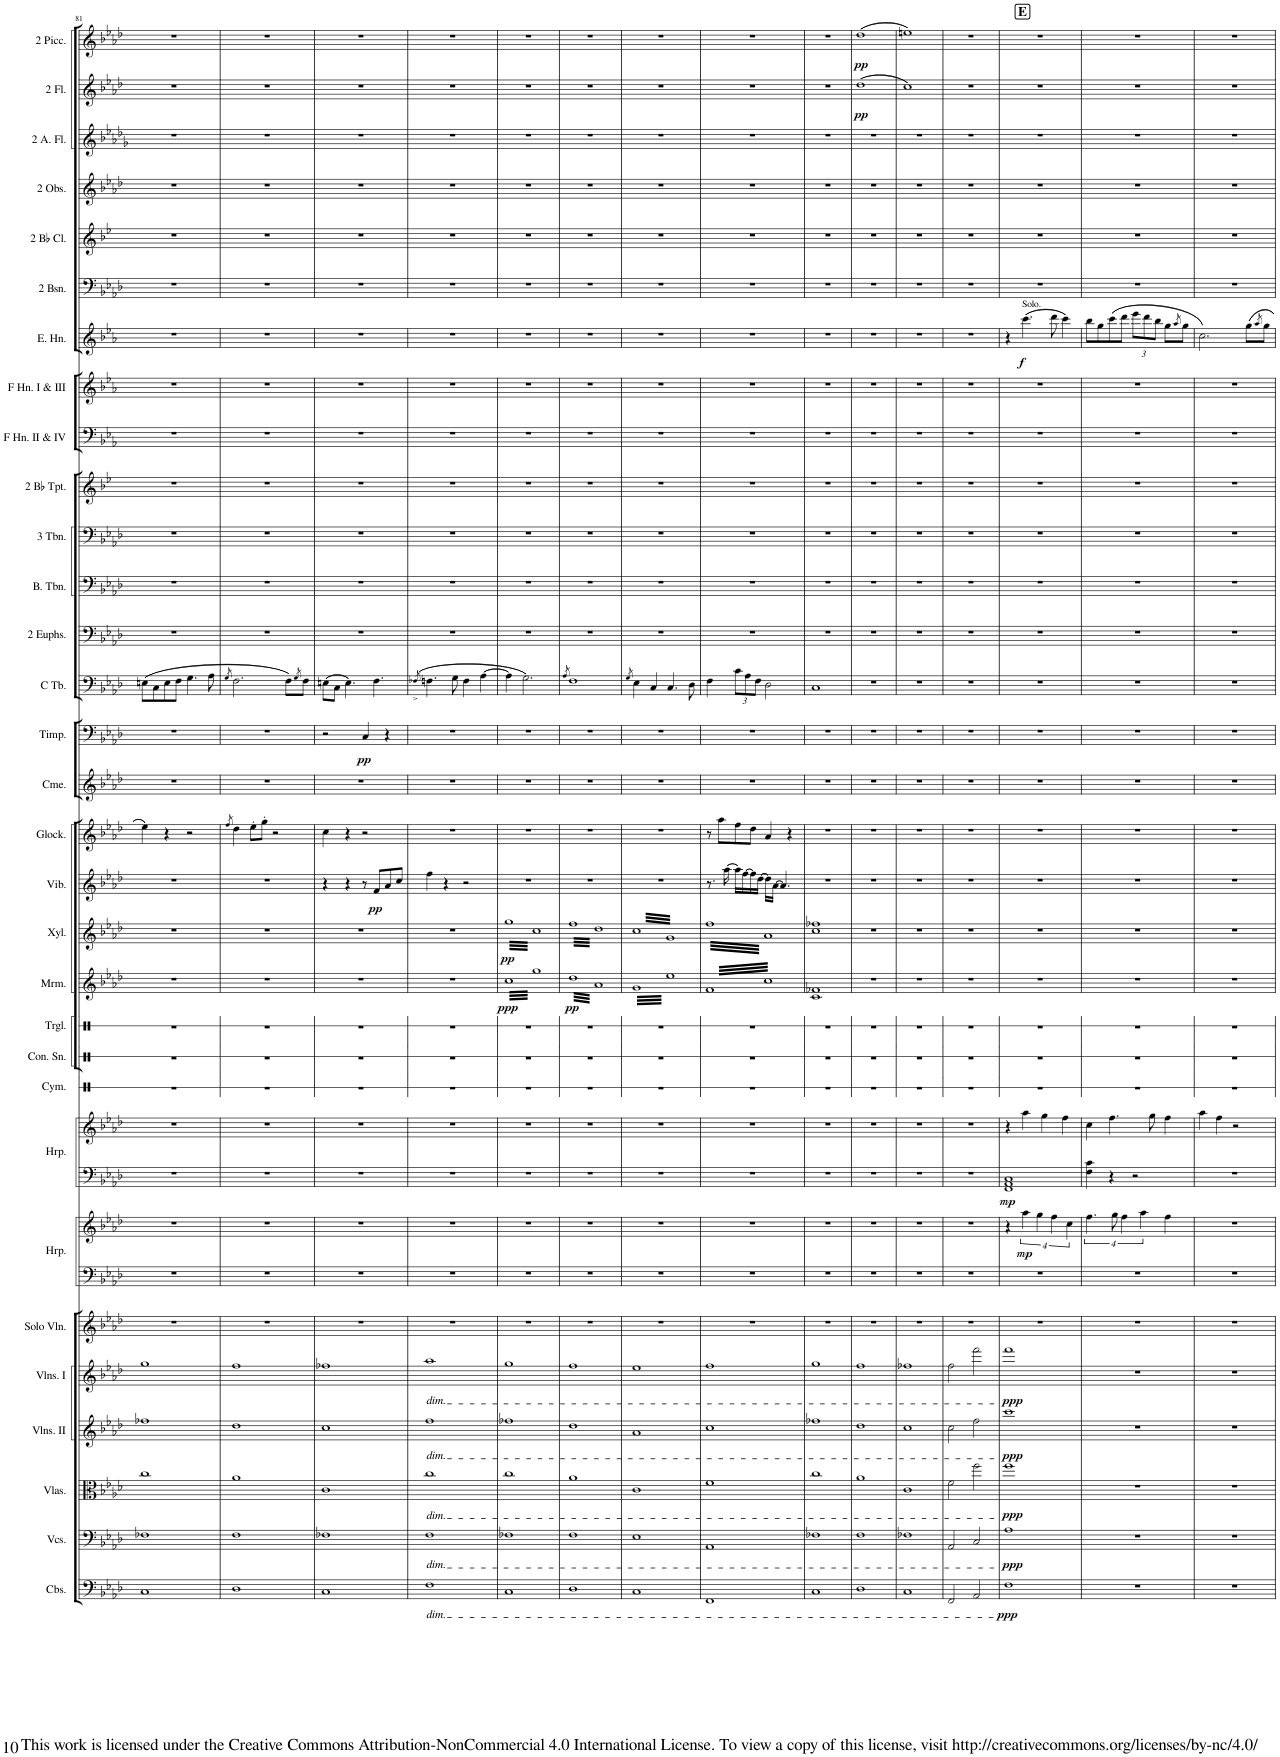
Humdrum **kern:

**kern	**dynam	**kern	**dynam	**kern	**dynam	**kern	**dynam	**kern	**dynam	**kern	**kern	**kern	**dynam	**kern	**kern	**dynam	**kern	**kern	**kern	**kern	**dynam	**kern	**dynam	**kern	**dynam	**kern	**kern	**kern	**dynam	**kern	**kern	**kern	**kern	**kern	**kern	**kern	**kern	**dynam	**kern	**kern	**kern	**kern	**kern	**dynam	**kern	**dynam
*part31	*part31	*part30	*part30	*part29	*part29	*part28	*part28	*part27	*part27	*part26	*part25	*part25	*part25	*part24	*part24	*part24	*part23	*part22	*part21	*part20	*part20	*part19	*part19	*part18	*part18	*part17	*part16	*part15	*part15	*part14	*part13	*part12	*part11	*part10	*part9	*part8	*part7	*part7	*part6	*part5	*part4	*part3	*part2	*part2	*part1	*part1
*staff33	*staff33	*staff32	*staff32	*staff31	*staff31	*staff30	*staff30	*staff29	*staff29	*staff28	*staff27	*staff26	*staff26/27	*staff25	*staff24	*staff24/25	*staff23	*staff22	*staff21	*staff20	*staff20	*staff19	*staff19	*staff18	*staff18	*staff17	*staff16	*staff15	*staff15	*staff14	*staff13	*staff12	*staff11	*staff10	*staff9	*staff8	*staff7	*staff7	*staff6	*staff5	*staff4	*staff3	*staff2	*staff2	*staff1	*staff1
*I"Contrabasses	*	*I"Violoncellos	*	*I"Violas	*	*I"Violino II	*	*I"Violins I	*	*I"Solo Violin	*I"Harp	*	*	*I"Harp	*	*	*I"Cymbal	*I"Concert Snare Drum	*I"Triangle	*I"Marimba	*	*I"Xylophone	*	*I"Vibraphone	*	*I"Glockenspiel	*I"Chromatic Chimes	*I"Timpani	*	*I"C Tuba	*I"2 Euphoniums	*I"Bass Trombone	*I"3 Trombone	*I"2 Bb Trumpets	*I"Horn in F II &amp; IV	*I"Horn in F I &amp; III	*I"English Horn	*	*I"2 Bassoons	*I"2 Bb Clarinets	*I"2 Oboes	*I"2 Alto Flutes	*I"2 Flutes	*	*I"2 Piccolo	*
*I'Cbs.	*	*I'Vcs.	*	*I'Vlas.	*	*	*	*I'Vlns. I	*	*I'Solo Vln.	*I'Hrp.	*	*	*I'Hrp.	*	*	*I'Cym.	*I'Con. Sn.	*I'Trgl.	*I'Mrm.	*	*I'Xyl.	*	*I'Vib.	*	*I'Glock.	*I'Cme.	*I'Timp.	*	*I'C Tb.	*I'2 Euphs.	*I'B. Tbn.	*I'3 Tbn.	*I'2 Bb Tpt.	*	*	*I'E. Hn.	*	*I'2 Bsn.	*I'2 Bb Cl.	*I'2 Obs.	*I'2 A. Fl.	*I'2 Fl.	*	*I'2 Picc.	*
!!LO:PB:g=z
*clefF4	*	*clefF4	*	*clefC3	*	*clefG2	*	*clefG2	*	*clefG2	*clefF4	*clefG2	*	*clefF4	*clefG2	*	*clefX	*clefX	*clefX	*clefG2	*	*clefG2	*	*clefG2	*	*clefG2	*clefG2	*clefF4	*	*clefF4	*clefF4	*clefF4	*clefF4	*clefG2	*clefF4	*clefG2	*clefG2	*	*clefF4	*clefG2	*clefG2	*clefG2	*clefG2	*	*clefG2	*
*Trd7c12	*	*	*	*	*	*	*	*	*	*	*	*	*	*	*	*	*	*	*	*	*	*Trd-7c-12	*	*	*	*Trd-14c-24	*	*	*	*	*	*	*	*Trd1c2	*Trd4c7	*Trd4c7	*Trd4c7	*	*	*Trd1c2	*	*Trd3c5	*	*	*Trd-7c-12	*
*k[b-e-a-d-]	*	*k[b-e-a-d-]	*	*k[b-e-a-d-]	*	*k[b-e-a-d-]	*	*k[b-e-a-d-]	*	*k[b-e-a-d-]	*k[b-e-a-d-]	*k[b-e-a-d-]	*	*k[b-e-a-d-]	*k[b-e-a-d-]	*	*k[]	*k[]	*k[]	*k[b-e-a-d-]	*	*k[b-e-a-d-]	*	*k[b-e-a-d-]	*	*k[b-e-a-d-]	*k[b-e-a-d-]	*k[b-e-a-d-]	*	*k[b-e-a-d-]	*k[b-e-a-d-]	*k[b-e-a-d-]	*k[b-e-a-d-]	*k[b-e-]	*k[b-e-a-]	*k[b-e-a-]	*k[b-e-a-]	*	*k[b-e-a-d-]	*k[b-e-]	*k[b-e-a-d-]	*k[b-e-a-d-g-]	*k[b-e-a-d-]	*	*k[b-e-a-d-]	*
*M4/4	*	*M4/4	*	*M4/4	*	*M4/4	*	*M4/4	*	*M4/4	*M4/4	*M4/4	*	*M4/4	*M4/4	*	*M4/4	*M4/4	*M4/4	*M4/4	*	*M4/4	*	*M4/4	*	*M4/4	*M4/4	*M4/4	*	*M4/4	*M4/4	*M4/4	*M4/4	*M4/4	*M4/4	*M4/4	*M4/4	*	*M4/4	*M4/4	*M4/4	*M4/4	*M4/4	*	*M4/4	*
=81	=81	=81	=81	=81	=81	=81	=81	=81	=81	=81	=81	=81	=81	=81	=81	=81	=81	=81	=81	=81	=81	=81	=81	=81	=81	=81	=81	=81	=81	=81	=81	=81	=81	=81	=81	=81	=81	=81	=81	=81	=81	=81	=81	=81	=81	=81
1C	.	1F-X	.	1cc	.	1ff-X	.	1gg	.	1r	1r	1r	.	1r	1r	.	1r	1r	1r	1r	.	1r	.	1r	.	4ee-\	1r	1r	.	(8En\L	1r	1r	1r	1r	1r	1r	1r	.	1r	1r	1r	1r	1r	.	1r	.
.	.	.	.	.	.	.	.	.	.	.	.	.	.	.	.	.	.	.	.	.	.	.	.	.	.	.	.	.	.	8C\	.	.	.	.	.	.	.	.	.	.	.	.	.	.	.	.
.	.	.	.	.	.	.	.	.	.	.	.	.	.	.	.	.	.	.	.	.	.	.	.	.	.	4r	.	.	.	8E\	.	.	.	.	.	.	.	.	.	.	.	.	.	.	.	.
.	.	.	.	.	.	.	.	.	.	.	.	.	.	.	.	.	.	.	.	.	.	.	.	.	.	.	.	.	.	8F\J	.	.	.	.	.	.	.	.	.	.	.	.	.	.	.	.
.	.	.	.	.	.	.	.	.	.	.	.	.	.	.	.	.	.	.	.	.	.	.	.	.	.	2r	.	.	.	4.G\	.	.	.	.	.	.	.	.	.	.	.	.	.	.	.	.
.	.	.	.	.	.	.	.	.	.	.	.	.	.	.	.	.	.	.	.	.	.	.	.	.	.	.	.	.	.	8A-\	.	.	.	.	.	.	.	.	.	.	.	.	.	.	.	.
=82	=82	=82	=82	=82	=82	=82	=82	=82	=82	=82	=82	=82	=82	=82	=82	=82	=82	=82	=82	=82	=82	=82	=82	=82	=82	=82	=82	=82	=82	=82	=82	=82	=82	=82	=82	=82	=82	=82	=82	=82	=82	=82	=82	=82	=82	=82
.	.	.	.	.	.	.	.	.	.	.	.	.	.	.	.	.	.	.	.	.	.	.	.	.	.	8qff/	.	.	.	8qG/	.	.	.	.	.	.	.	.	.	.	.	.	.	.	.	.
1D-	.	1F	.	1a-	.	1dd-	.	1ff	.	1r	1r	1r	.	1r	1r	.	1r	1r	1r	1r	.	1r	.	1r	.	4dd-\	1r	1r	.	2.F\	1r	1r	1r	1r	1r	1r	1r	.	1r	1r	1r	1r	1r	.	1r	.
.	.	.	.	.	.	.	.	.	.	.	.	.	.	.	.	.	.	.	.	.	.	.	.	.	.	8ee-'\L	.	.	.	.	.	.	.	.	.	.	.	.	.	.	.	.	.	.	.	.
.	.	.	.	.	.	.	.	.	.	.	.	.	.	.	.	.	.	.	.	.	.	.	.	.	.	8gg'\J	.	.	.	.	.	.	.	.	.	.	.	.	.	.	.	.	.	.	.	.
.	.	.	.	.	.	.	.	.	.	.	.	.	.	.	.	.	.	.	.	.	.	.	.	.	.	2r	.	.	.	.	.	.	.	.	.	.	.	.	.	.	.	.	.	.	.	.
.	.	.	.	.	.	.	.	.	.	.	.	.	.	.	.	.	.	.	.	.	.	.	.	.	.	.	.	.	.	8F\L)	.	.	.	.	.	.	.	.	.	.	.	.	.	.	.	.
.	.	.	.	.	.	.	.	.	.	.	.	.	.	.	.	.	.	.	.	.	.	.	.	.	.	.	.	.	.	8qG/	.	.	.	.	.	.	.	.	.	.	.	.	.	.	.	.
.	.	.	.	.	.	.	.	.	.	.	.	.	.	.	.	.	.	.	.	.	.	.	.	.	.	.	.	.	.	8F\J	.	.	.	.	.	.	.	.	.	.	.	.	.	.	.	.
=83	=83	=83	=83	=83	=83	=83	=83	=83	=83	=83	=83	=83	=83	=83	=83	=83	=83	=83	=83	=83	=83	=83	=83	=83	=83	=83	=83	=83	=83	=83	=83	=83	=83	=83	=83	=83	=83	=83	=83	=83	=83	=83	=83	=83	=83	=83
1C	.	1F-X	.	1c	.	1cc	.	1ff-X	.	1r	1r	1r	.	1r	1r	.	1r	1r	1r	1r	.	1r	.	4r	.	4cc\	1r	2r	.	(8En\L	1r	1r	1r	1r	1r	1r	1r	.	1r	1r	1r	1r	1r	.	1r	.
.	.	.	.	.	.	.	.	.	.	.	.	.	.	.	.	.	.	.	.	.	.	.	.	.	.	.	.	.	.	8C\J	.	.	.	.	.	.	.	.	.	.	.	.	.	.	.	.
.	.	.	.	.	.	.	.	.	.	.	.	.	.	.	.	.	.	.	.	.	.	.	.	4r	.	4r	.	.	.	4.E\)	.	.	.	.	.	.	.	.	.	.	.	.	.	.	.	.
!	!	!	!	!	!	!	!	!	!	!	!	!	!	!	!	!	!	!	!	!	!	!	!	!	!	!	!	!	!LO:DY:b	!	!	!	!	!	!	!	!	!	!	!	!	!	!	!	!	!
.	.	.	.	.	.	.	.	.	.	.	.	.	.	.	.	.	.	.	.	.	.	.	.	8r	.	2r	.	4C/	pp	.	.	.	.	.	.	.	.	.	.	.	.	.	.	.	.	.
!	!	!	!	!	!	!	!	!	!	!	!	!	!	!	!	!	!	!	!	!	!	!	!	!	!LO:DY:b	!	!	!	!	!	!	!	!	!	!	!	!	!	!	!	!	!	!	!	!	!
.	.	.	.	.	.	.	.	.	.	.	.	.	.	.	.	.	.	.	.	.	.	.	.	8f/L	pp	.	.	.	.	4.F\	.	.	.	.	.	.	.	.	.	.	.	.	.	.	.	.
.	.	.	.	.	.	.	.	.	.	.	.	.	.	.	.	.	.	.	.	.	.	.	.	8a-/	.	.	.	4r	.	.	.	.	.	.	.	.	.	.	.	.	.	.	.	.	.	.
.	.	.	.	.	.	.	.	.	.	.	.	.	.	.	.	.	.	.	.	.	.	.	.	8cc/J	.	.	.	.	.	.	.	.	.	.	.	.	.	.	.	.	.	.	.	.	.	.
=84	=84	=84	=84	=84	=84	=84	=84	=84	=84	=84	=84	=84	=84	=84	=84	=84	=84	=84	=84	=84	=84	=84	=84	=84	=84	=84	=84	=84	=84	=84	=84	=84	=84	=84	=84	=84	=84	=84	=84	=84	=84	=84	=84	=84	=84	=84
.	.	.	.	.	.	.	.	.	.	.	.	.	.	.	.	.	.	.	.	.	.	.	.	.	.	.	.	.	.	(8qF-X^/	.	.	.	.	.	.	.	.	.	.	.	.	.	.	.	.
!	!	!	!	!	!	!	!	!LO:TX:b:i:t=dim.	!	!	!	!	!	!	!	!	!	!	!	!	!	!	!	!	!	!	!	!	!	!	!	!	!	!	!	!	!	!	!	!	!	!	!	!	!	!
!	!	!	!	!	!	!LO:TX:b:i:t=dim.	!	!	!	!	!	!	!	!	!	!	!	!	!	!	!	!	!	!	!	!	!	!	!	!	!	!	!	!	!	!	!	!	!	!	!	!	!	!	!	!
!	!	!	!	!LO:TX:b:i:t=dim.	!	!	!	!	!	!	!	!	!	!	!	!	!	!	!	!	!	!	!	!	!	!	!	!	!	!	!	!	!	!	!	!	!	!	!	!	!	!	!	!	!	!
!	!	!LO:TX:b:i:t=dim.	!	!	!	!	!	!	!	!	!	!	!	!	!	!	!	!	!	!	!	!	!	!	!	!	!	!	!	!	!	!	!	!	!	!	!	!	!	!	!	!	!	!	!	!
!LO:TX:b:i:t=dim.	!	!	!	!	!	!	!	!	!	!	!	!	!	!	!	!	!	!	!	!	!	!	!	!	!	!	!	!	!	!	!	!	!	!	!	!	!	!	!	!	!	!	!	!	!	!
1F	.	1F	.	1cc	.	1ff	.	1aa-	.	1r	1r	1r	.	1r	1r	.	1r	1r	1r	1r	.	1r	.	4ff\	.	1r	1r	1r	.	4.Fn\	1r	1r	1r	1r	1r	1r	1r	.	1r	1r	1r	1r	1r	.	1r	.
.	.	.	.	.	.	.	.	.	.	.	.	.	.	.	.	.	.	.	.	.	.	.	.	4r	.	.	.	.	.	.	.	.	.	.	.	.	.	.	.	.	.	.	.	.	.	.
.	.	.	.	.	.	.	.	.	.	.	.	.	.	.	.	.	.	.	.	.	.	.	.	.	.	.	.	.	.	8G\	.	.	.	.	.	.	.	.	.	.	.	.	.	.	.	.
.	.	.	.	.	.	.	.	.	.	.	.	.	.	.	.	.	.	.	.	.	.	.	.	2r	.	.	.	.	.	4F\	.	.	.	.	.	.	.	.	.	.	.	.	.	.	.	.
.	.	.	.	.	.	.	.	.	.	.	.	.	.	.	.	.	.	.	.	.	.	.	.	.	.	.	.	.	.	[4A-\	.	.	.	.	.	.	.	.	.	.	.	.	.	.	.	.
=85	=85	=85	=85	=85	=85	=85	=85	=85	=85	=85	=85	=85	=85	=85	=85	=85	=85	=85	=85	=85	=85	=85	=85	=85	=85	=85	=85	=85	=85	=85	=85	=85	=85	=85	=85	=85	=85	=85	=85	=85	=85	=85	=85	=85	=85	=85
!	!	!	!	!	!	!	!	!	!	!	!	!	!	!	!	!	!	!	!	!	!LO:DY:b	!	!LO:DY:b	!	!	!	!	!	!	!	!	!	!	!	!	!	!	!	!	!	!	!	!	!	!	!
*	*	*	*	*	*	*	*	*	*	*	*	*	*	*	*	*	*	*	*	*tremolo	*	*	*	*	*	*	*	*	*	*	*	*	*	*	*	*	*	*	*	*	*	*	*	*	*	*
*	*	*	*	*	*	*	*	*	*	*	*	*	*	*	*	*	*	*	*	*	*	*tremolo	*	*	*	*	*	*	*	*	*	*	*	*	*	*	*	*	*	*	*	*	*	*	*	*
1C	.	1F-X	.	1cc	.	1ff-X	.	1gg	.	1r	1r	1r	.	1r	1r	.	1r	1r	1r	64ccLLLL	ppp	64ggLLLL	pp	1r	.	1r	1r	1r	.	4A-\]	1r	1r	1r	1r	1r	1r	1r	.	1r	1r	1r	1r	1r	.	1r	.
.	.	.	.	.	.	.	.	.	.	.	.	.	.	.	.	.	.	.	.	64gg	.	64cc	.	.	.	.	.	.	.	.	.	.	.	.	.	.	.	.	.	.	.	.	.	.	.	.
.	.	.	.	.	.	.	.	.	.	.	.	.	.	.	.	.	.	.	.	64cc	.	64gg	.	.	.	.	.	.	.	.	.	.	.	.	.	.	.	.	.	.	.	.	.	.	.	.
.	.	.	.	.	.	.	.	.	.	.	.	.	.	.	.	.	.	.	.	64gg	.	64cc	.	.	.	.	.	.	.	.	.	.	.	.	.	.	.	.	.	.	.	.	.	.	.	.
.	.	.	.	.	.	.	.	.	.	.	.	.	.	.	.	.	.	.	.	64cc	.	64gg	.	.	.	.	.	.	.	.	.	.	.	.	.	.	.	.	.	.	.	.	.	.	.	.
.	.	.	.	.	.	.	.	.	.	.	.	.	.	.	.	.	.	.	.	64gg	.	64cc	.	.	.	.	.	.	.	.	.	.	.	.	.	.	.	.	.	.	.	.	.	.	.	.
.	.	.	.	.	.	.	.	.	.	.	.	.	.	.	.	.	.	.	.	64cc	.	64gg	.	.	.	.	.	.	.	.	.	.	.	.	.	.	.	.	.	.	.	.	.	.	.	.
.	.	.	.	.	.	.	.	.	.	.	.	.	.	.	.	.	.	.	.	64gg	.	64cc	.	.	.	.	.	.	.	.	.	.	.	.	.	.	.	.	.	.	.	.	.	.	.	.
.	.	.	.	.	.	.	.	.	.	.	.	.	.	.	.	.	.	.	.	64cc	.	64gg	.	.	.	.	.	.	.	.	.	.	.	.	.	.	.	.	.	.	.	.	.	.	.	.
.	.	.	.	.	.	.	.	.	.	.	.	.	.	.	.	.	.	.	.	64gg	.	64cc	.	.	.	.	.	.	.	.	.	.	.	.	.	.	.	.	.	.	.	.	.	.	.	.
.	.	.	.	.	.	.	.	.	.	.	.	.	.	.	.	.	.	.	.	64cc	.	64gg	.	.	.	.	.	.	.	.	.	.	.	.	.	.	.	.	.	.	.	.	.	.	.	.
.	.	.	.	.	.	.	.	.	.	.	.	.	.	.	.	.	.	.	.	64gg	.	64cc	.	.	.	.	.	.	.	.	.	.	.	.	.	.	.	.	.	.	.	.	.	.	.	.
.	.	.	.	.	.	.	.	.	.	.	.	.	.	.	.	.	.	.	.	64cc	.	64gg	.	.	.	.	.	.	.	.	.	.	.	.	.	.	.	.	.	.	.	.	.	.	.	.
.	.	.	.	.	.	.	.	.	.	.	.	.	.	.	.	.	.	.	.	64gg	.	64cc	.	.	.	.	.	.	.	.	.	.	.	.	.	.	.	.	.	.	.	.	.	.	.	.
.	.	.	.	.	.	.	.	.	.	.	.	.	.	.	.	.	.	.	.	64cc	.	64gg	.	.	.	.	.	.	.	.	.	.	.	.	.	.	.	.	.	.	.	.	.	.	.	.
.	.	.	.	.	.	.	.	.	.	.	.	.	.	.	.	.	.	.	.	64gg	.	64cc	.	.	.	.	.	.	.	.	.	.	.	.	.	.	.	.	.	.	.	.	.	.	.	.
.	.	.	.	.	.	.	.	.	.	.	.	.	.	.	.	.	.	.	.	64cc	.	64gg	.	.	.	.	.	.	.	2.G\)	.	.	.	.	.	.	.	.	.	.	.	.	.	.	.	.
.	.	.	.	.	.	.	.	.	.	.	.	.	.	.	.	.	.	.	.	64gg	.	64cc	.	.	.	.	.	.	.	.	.	.	.	.	.	.	.	.	.	.	.	.	.	.	.	.
.	.	.	.	.	.	.	.	.	.	.	.	.	.	.	.	.	.	.	.	64cc	.	64gg	.	.	.	.	.	.	.	.	.	.	.	.	.	.	.	.	.	.	.	.	.	.	.	.
.	.	.	.	.	.	.	.	.	.	.	.	.	.	.	.	.	.	.	.	64gg	.	64cc	.	.	.	.	.	.	.	.	.	.	.	.	.	.	.	.	.	.	.	.	.	.	.	.
.	.	.	.	.	.	.	.	.	.	.	.	.	.	.	.	.	.	.	.	64cc	.	64gg	.	.	.	.	.	.	.	.	.	.	.	.	.	.	.	.	.	.	.	.	.	.	.	.
.	.	.	.	.	.	.	.	.	.	.	.	.	.	.	.	.	.	.	.	64gg	.	64cc	.	.	.	.	.	.	.	.	.	.	.	.	.	.	.	.	.	.	.	.	.	.	.	.
.	.	.	.	.	.	.	.	.	.	.	.	.	.	.	.	.	.	.	.	64cc	.	64gg	.	.	.	.	.	.	.	.	.	.	.	.	.	.	.	.	.	.	.	.	.	.	.	.
.	.	.	.	.	.	.	.	.	.	.	.	.	.	.	.	.	.	.	.	64gg	.	64cc	.	.	.	.	.	.	.	.	.	.	.	.	.	.	.	.	.	.	.	.	.	.	.	.
.	.	.	.	.	.	.	.	.	.	.	.	.	.	.	.	.	.	.	.	64cc	.	64gg	.	.	.	.	.	.	.	.	.	.	.	.	.	.	.	.	.	.	.	.	.	.	.	.
.	.	.	.	.	.	.	.	.	.	.	.	.	.	.	.	.	.	.	.	64gg	.	64cc	.	.	.	.	.	.	.	.	.	.	.	.	.	.	.	.	.	.	.	.	.	.	.	.
.	.	.	.	.	.	.	.	.	.	.	.	.	.	.	.	.	.	.	.	64cc	.	64gg	.	.	.	.	.	.	.	.	.	.	.	.	.	.	.	.	.	.	.	.	.	.	.	.
.	.	.	.	.	.	.	.	.	.	.	.	.	.	.	.	.	.	.	.	64gg	.	64cc	.	.	.	.	.	.	.	.	.	.	.	.	.	.	.	.	.	.	.	.	.	.	.	.
.	.	.	.	.	.	.	.	.	.	.	.	.	.	.	.	.	.	.	.	64cc	.	64gg	.	.	.	.	.	.	.	.	.	.	.	.	.	.	.	.	.	.	.	.	.	.	.	.
.	.	.	.	.	.	.	.	.	.	.	.	.	.	.	.	.	.	.	.	64gg	.	64cc	.	.	.	.	.	.	.	.	.	.	.	.	.	.	.	.	.	.	.	.	.	.	.	.
.	.	.	.	.	.	.	.	.	.	.	.	.	.	.	.	.	.	.	.	64cc	.	64gg	.	.	.	.	.	.	.	.	.	.	.	.	.	.	.	.	.	.	.	.	.	.	.	.
.	.	.	.	.	.	.	.	.	.	.	.	.	.	.	.	.	.	.	.	64gg	.	64cc	.	.	.	.	.	.	.	.	.	.	.	.	.	.	.	.	.	.	.	.	.	.	.	.
.	.	.	.	.	.	.	.	.	.	.	.	.	.	.	.	.	.	.	.	64cc	.	64gg	.	.	.	.	.	.	.	.	.	.	.	.	.	.	.	.	.	.	.	.	.	.	.	.
.	.	.	.	.	.	.	.	.	.	.	.	.	.	.	.	.	.	.	.	64gg	.	64cc	.	.	.	.	.	.	.	.	.	.	.	.	.	.	.	.	.	.	.	.	.	.	.	.
.	.	.	.	.	.	.	.	.	.	.	.	.	.	.	.	.	.	.	.	64cc	.	64gg	.	.	.	.	.	.	.	.	.	.	.	.	.	.	.	.	.	.	.	.	.	.	.	.
.	.	.	.	.	.	.	.	.	.	.	.	.	.	.	.	.	.	.	.	64gg	.	64cc	.	.	.	.	.	.	.	.	.	.	.	.	.	.	.	.	.	.	.	.	.	.	.	.
.	.	.	.	.	.	.	.	.	.	.	.	.	.	.	.	.	.	.	.	64cc	.	64gg	.	.	.	.	.	.	.	.	.	.	.	.	.	.	.	.	.	.	.	.	.	.	.	.
.	.	.	.	.	.	.	.	.	.	.	.	.	.	.	.	.	.	.	.	64gg	.	64cc	.	.	.	.	.	.	.	.	.	.	.	.	.	.	.	.	.	.	.	.	.	.	.	.
.	.	.	.	.	.	.	.	.	.	.	.	.	.	.	.	.	.	.	.	64cc	.	64gg	.	.	.	.	.	.	.	.	.	.	.	.	.	.	.	.	.	.	.	.	.	.	.	.
.	.	.	.	.	.	.	.	.	.	.	.	.	.	.	.	.	.	.	.	64gg	.	64cc	.	.	.	.	.	.	.	.	.	.	.	.	.	.	.	.	.	.	.	.	.	.	.	.
.	.	.	.	.	.	.	.	.	.	.	.	.	.	.	.	.	.	.	.	64cc	.	64gg	.	.	.	.	.	.	.	.	.	.	.	.	.	.	.	.	.	.	.	.	.	.	.	.
.	.	.	.	.	.	.	.	.	.	.	.	.	.	.	.	.	.	.	.	64gg	.	64cc	.	.	.	.	.	.	.	.	.	.	.	.	.	.	.	.	.	.	.	.	.	.	.	.
.	.	.	.	.	.	.	.	.	.	.	.	.	.	.	.	.	.	.	.	64cc	.	64gg	.	.	.	.	.	.	.	.	.	.	.	.	.	.	.	.	.	.	.	.	.	.	.	.
.	.	.	.	.	.	.	.	.	.	.	.	.	.	.	.	.	.	.	.	64gg	.	64cc	.	.	.	.	.	.	.	.	.	.	.	.	.	.	.	.	.	.	.	.	.	.	.	.
.	.	.	.	.	.	.	.	.	.	.	.	.	.	.	.	.	.	.	.	64cc	.	64gg	.	.	.	.	.	.	.	.	.	.	.	.	.	.	.	.	.	.	.	.	.	.	.	.
.	.	.	.	.	.	.	.	.	.	.	.	.	.	.	.	.	.	.	.	64gg	.	64cc	.	.	.	.	.	.	.	.	.	.	.	.	.	.	.	.	.	.	.	.	.	.	.	.
.	.	.	.	.	.	.	.	.	.	.	.	.	.	.	.	.	.	.	.	64cc	.	64gg	.	.	.	.	.	.	.	.	.	.	.	.	.	.	.	.	.	.	.	.	.	.	.	.
.	.	.	.	.	.	.	.	.	.	.	.	.	.	.	.	.	.	.	.	64gg	.	64cc	.	.	.	.	.	.	.	.	.	.	.	.	.	.	.	.	.	.	.	.	.	.	.	.
.	.	.	.	.	.	.	.	.	.	.	.	.	.	.	.	.	.	.	.	64cc	.	64gg	.	.	.	.	.	.	.	.	.	.	.	.	.	.	.	.	.	.	.	.	.	.	.	.
.	.	.	.	.	.	.	.	.	.	.	.	.	.	.	.	.	.	.	.	64gg	.	64cc	.	.	.	.	.	.	.	.	.	.	.	.	.	.	.	.	.	.	.	.	.	.	.	.
.	.	.	.	.	.	.	.	.	.	.	.	.	.	.	.	.	.	.	.	64cc	.	64gg	.	.	.	.	.	.	.	.	.	.	.	.	.	.	.	.	.	.	.	.	.	.	.	.
.	.	.	.	.	.	.	.	.	.	.	.	.	.	.	.	.	.	.	.	64gg	.	64cc	.	.	.	.	.	.	.	.	.	.	.	.	.	.	.	.	.	.	.	.	.	.	.	.
.	.	.	.	.	.	.	.	.	.	.	.	.	.	.	.	.	.	.	.	64cc	.	64gg	.	.	.	.	.	.	.	.	.	.	.	.	.	.	.	.	.	.	.	.	.	.	.	.
.	.	.	.	.	.	.	.	.	.	.	.	.	.	.	.	.	.	.	.	64gg	.	64cc	.	.	.	.	.	.	.	.	.	.	.	.	.	.	.	.	.	.	.	.	.	.	.	.
.	.	.	.	.	.	.	.	.	.	.	.	.	.	.	.	.	.	.	.	64cc	.	64gg	.	.	.	.	.	.	.	.	.	.	.	.	.	.	.	.	.	.	.	.	.	.	.	.
.	.	.	.	.	.	.	.	.	.	.	.	.	.	.	.	.	.	.	.	64gg	.	64cc	.	.	.	.	.	.	.	.	.	.	.	.	.	.	.	.	.	.	.	.	.	.	.	.
.	.	.	.	.	.	.	.	.	.	.	.	.	.	.	.	.	.	.	.	64cc	.	64gg	.	.	.	.	.	.	.	.	.	.	.	.	.	.	.	.	.	.	.	.	.	.	.	.
.	.	.	.	.	.	.	.	.	.	.	.	.	.	.	.	.	.	.	.	64gg	.	64cc	.	.	.	.	.	.	.	.	.	.	.	.	.	.	.	.	.	.	.	.	.	.	.	.
.	.	.	.	.	.	.	.	.	.	.	.	.	.	.	.	.	.	.	.	64cc	.	64gg	.	.	.	.	.	.	.	.	.	.	.	.	.	.	.	.	.	.	.	.	.	.	.	.
.	.	.	.	.	.	.	.	.	.	.	.	.	.	.	.	.	.	.	.	64gg	.	64cc	.	.	.	.	.	.	.	.	.	.	.	.	.	.	.	.	.	.	.	.	.	.	.	.
.	.	.	.	.	.	.	.	.	.	.	.	.	.	.	.	.	.	.	.	64cc	.	64gg	.	.	.	.	.	.	.	.	.	.	.	.	.	.	.	.	.	.	.	.	.	.	.	.
.	.	.	.	.	.	.	.	.	.	.	.	.	.	.	.	.	.	.	.	64gg	.	64cc	.	.	.	.	.	.	.	.	.	.	.	.	.	.	.	.	.	.	.	.	.	.	.	.
.	.	.	.	.	.	.	.	.	.	.	.	.	.	.	.	.	.	.	.	64cc	.	64gg	.	.	.	.	.	.	.	.	.	.	.	.	.	.	.	.	.	.	.	.	.	.	.	.
.	.	.	.	.	.	.	.	.	.	.	.	.	.	.	.	.	.	.	.	64ggJJJJ	.	64ccJJJJ	.	.	.	.	.	.	.	.	.	.	.	.	.	.	.	.	.	.	.	.	.	.	.	.
=86	=86	=86	=86	=86	=86	=86	=86	=86	=86	=86	=86	=86	=86	=86	=86	=86	=86	=86	=86	=86	=86	=86	=86	=86	=86	=86	=86	=86	=86	=86	=86	=86	=86	=86	=86	=86	=86	=86	=86	=86	=86	=86	=86	=86	=86	=86
.	.	.	.	.	.	.	.	.	.	.	.	.	.	.	.	.	.	.	.	.	.	.	.	.	.	.	.	.	.	8qA-/	.	.	.	.	.	.	.	.	.	.	.	.	.	.	.	.
!	!	!	!	!	!	!	!	!	!	!	!	!	!	!	!	!	!	!	!	!	!LO:DY:b	!	!	!	!	!	!	!	!	!	!	!	!	!	!	!	!	!	!	!	!	!	!	!	!	!
1D-	.	1F	.	1a-	.	1dd-	.	1ff	.	1r	1r	1r	.	1r	1r	.	1r	1r	1r	64dd-LLLL	pp	64ffLLLL	.	1r	.	1r	1r	1r	.	1F	1r	1r	1r	1r	1r	1r	1r	.	1r	1r	1r	1r	1r	.	1r	.
.	.	.	.	.	.	.	.	.	.	.	.	.	.	.	.	.	.	.	.	64a-	.	64dd-	.	.	.	.	.	.	.	.	.	.	.	.	.	.	.	.	.	.	.	.	.	.	.	.
.	.	.	.	.	.	.	.	.	.	.	.	.	.	.	.	.	.	.	.	64dd-	.	64ff	.	.	.	.	.	.	.	.	.	.	.	.	.	.	.	.	.	.	.	.	.	.	.	.
.	.	.	.	.	.	.	.	.	.	.	.	.	.	.	.	.	.	.	.	64a-	.	64dd-	.	.	.	.	.	.	.	.	.	.	.	.	.	.	.	.	.	.	.	.	.	.	.	.
.	.	.	.	.	.	.	.	.	.	.	.	.	.	.	.	.	.	.	.	64dd-	.	64ff	.	.	.	.	.	.	.	.	.	.	.	.	.	.	.	.	.	.	.	.	.	.	.	.
.	.	.	.	.	.	.	.	.	.	.	.	.	.	.	.	.	.	.	.	64a-	.	64dd-	.	.	.	.	.	.	.	.	.	.	.	.	.	.	.	.	.	.	.	.	.	.	.	.
.	.	.	.	.	.	.	.	.	.	.	.	.	.	.	.	.	.	.	.	64dd-	.	64ff	.	.	.	.	.	.	.	.	.	.	.	.	.	.	.	.	.	.	.	.	.	.	.	.
.	.	.	.	.	.	.	.	.	.	.	.	.	.	.	.	.	.	.	.	64a-	.	64dd-	.	.	.	.	.	.	.	.	.	.	.	.	.	.	.	.	.	.	.	.	.	.	.	.
.	.	.	.	.	.	.	.	.	.	.	.	.	.	.	.	.	.	.	.	64dd-	.	64ff	.	.	.	.	.	.	.	.	.	.	.	.	.	.	.	.	.	.	.	.	.	.	.	.
.	.	.	.	.	.	.	.	.	.	.	.	.	.	.	.	.	.	.	.	64a-	.	64dd-	.	.	.	.	.	.	.	.	.	.	.	.	.	.	.	.	.	.	.	.	.	.	.	.
.	.	.	.	.	.	.	.	.	.	.	.	.	.	.	.	.	.	.	.	64dd-	.	64ff	.	.	.	.	.	.	.	.	.	.	.	.	.	.	.	.	.	.	.	.	.	.	.	.
.	.	.	.	.	.	.	.	.	.	.	.	.	.	.	.	.	.	.	.	64a-	.	64dd-	.	.	.	.	.	.	.	.	.	.	.	.	.	.	.	.	.	.	.	.	.	.	.	.
.	.	.	.	.	.	.	.	.	.	.	.	.	.	.	.	.	.	.	.	64dd-	.	64ff	.	.	.	.	.	.	.	.	.	.	.	.	.	.	.	.	.	.	.	.	.	.	.	.
.	.	.	.	.	.	.	.	.	.	.	.	.	.	.	.	.	.	.	.	64a-	.	64dd-	.	.	.	.	.	.	.	.	.	.	.	.	.	.	.	.	.	.	.	.	.	.	.	.
.	.	.	.	.	.	.	.	.	.	.	.	.	.	.	.	.	.	.	.	64dd-	.	64ff	.	.	.	.	.	.	.	.	.	.	.	.	.	.	.	.	.	.	.	.	.	.	.	.
.	.	.	.	.	.	.	.	.	.	.	.	.	.	.	.	.	.	.	.	64a-	.	64dd-	.	.	.	.	.	.	.	.	.	.	.	.	.	.	.	.	.	.	.	.	.	.	.	.
.	.	.	.	.	.	.	.	.	.	.	.	.	.	.	.	.	.	.	.	64dd-	.	64ff	.	.	.	.	.	.	.	.	.	.	.	.	.	.	.	.	.	.	.	.	.	.	.	.
.	.	.	.	.	.	.	.	.	.	.	.	.	.	.	.	.	.	.	.	64a-	.	64dd-	.	.	.	.	.	.	.	.	.	.	.	.	.	.	.	.	.	.	.	.	.	.	.	.
.	.	.	.	.	.	.	.	.	.	.	.	.	.	.	.	.	.	.	.	64dd-	.	64ff	.	.	.	.	.	.	.	.	.	.	.	.	.	.	.	.	.	.	.	.	.	.	.	.
.	.	.	.	.	.	.	.	.	.	.	.	.	.	.	.	.	.	.	.	64a-	.	64dd-	.	.	.	.	.	.	.	.	.	.	.	.	.	.	.	.	.	.	.	.	.	.	.	.
.	.	.	.	.	.	.	.	.	.	.	.	.	.	.	.	.	.	.	.	64dd-	.	64ff	.	.	.	.	.	.	.	.	.	.	.	.	.	.	.	.	.	.	.	.	.	.	.	.
.	.	.	.	.	.	.	.	.	.	.	.	.	.	.	.	.	.	.	.	64a-	.	64dd-	.	.	.	.	.	.	.	.	.	.	.	.	.	.	.	.	.	.	.	.	.	.	.	.
.	.	.	.	.	.	.	.	.	.	.	.	.	.	.	.	.	.	.	.	64dd-	.	64ff	.	.	.	.	.	.	.	.	.	.	.	.	.	.	.	.	.	.	.	.	.	.	.	.
.	.	.	.	.	.	.	.	.	.	.	.	.	.	.	.	.	.	.	.	64a-	.	64dd-	.	.	.	.	.	.	.	.	.	.	.	.	.	.	.	.	.	.	.	.	.	.	.	.
.	.	.	.	.	.	.	.	.	.	.	.	.	.	.	.	.	.	.	.	64dd-	.	64ff	.	.	.	.	.	.	.	.	.	.	.	.	.	.	.	.	.	.	.	.	.	.	.	.
.	.	.	.	.	.	.	.	.	.	.	.	.	.	.	.	.	.	.	.	64a-	.	64dd-	.	.	.	.	.	.	.	.	.	.	.	.	.	.	.	.	.	.	.	.	.	.	.	.
.	.	.	.	.	.	.	.	.	.	.	.	.	.	.	.	.	.	.	.	64dd-	.	64ff	.	.	.	.	.	.	.	.	.	.	.	.	.	.	.	.	.	.	.	.	.	.	.	.
.	.	.	.	.	.	.	.	.	.	.	.	.	.	.	.	.	.	.	.	64a-	.	64dd-	.	.	.	.	.	.	.	.	.	.	.	.	.	.	.	.	.	.	.	.	.	.	.	.
.	.	.	.	.	.	.	.	.	.	.	.	.	.	.	.	.	.	.	.	64dd-	.	64ff	.	.	.	.	.	.	.	.	.	.	.	.	.	.	.	.	.	.	.	.	.	.	.	.
.	.	.	.	.	.	.	.	.	.	.	.	.	.	.	.	.	.	.	.	64a-	.	64dd-	.	.	.	.	.	.	.	.	.	.	.	.	.	.	.	.	.	.	.	.	.	.	.	.
.	.	.	.	.	.	.	.	.	.	.	.	.	.	.	.	.	.	.	.	64dd-	.	64ff	.	.	.	.	.	.	.	.	.	.	.	.	.	.	.	.	.	.	.	.	.	.	.	.
.	.	.	.	.	.	.	.	.	.	.	.	.	.	.	.	.	.	.	.	64a-	.	64dd-	.	.	.	.	.	.	.	.	.	.	.	.	.	.	.	.	.	.	.	.	.	.	.	.
.	.	.	.	.	.	.	.	.	.	.	.	.	.	.	.	.	.	.	.	64dd-	.	64ff	.	.	.	.	.	.	.	.	.	.	.	.	.	.	.	.	.	.	.	.	.	.	.	.
.	.	.	.	.	.	.	.	.	.	.	.	.	.	.	.	.	.	.	.	64a-	.	64dd-	.	.	.	.	.	.	.	.	.	.	.	.	.	.	.	.	.	.	.	.	.	.	.	.
.	.	.	.	.	.	.	.	.	.	.	.	.	.	.	.	.	.	.	.	64dd-	.	64ff	.	.	.	.	.	.	.	.	.	.	.	.	.	.	.	.	.	.	.	.	.	.	.	.
.	.	.	.	.	.	.	.	.	.	.	.	.	.	.	.	.	.	.	.	64a-	.	64dd-	.	.	.	.	.	.	.	.	.	.	.	.	.	.	.	.	.	.	.	.	.	.	.	.
.	.	.	.	.	.	.	.	.	.	.	.	.	.	.	.	.	.	.	.	64dd-	.	64ff	.	.	.	.	.	.	.	.	.	.	.	.	.	.	.	.	.	.	.	.	.	.	.	.
.	.	.	.	.	.	.	.	.	.	.	.	.	.	.	.	.	.	.	.	64a-	.	64dd-	.	.	.	.	.	.	.	.	.	.	.	.	.	.	.	.	.	.	.	.	.	.	.	.
.	.	.	.	.	.	.	.	.	.	.	.	.	.	.	.	.	.	.	.	64dd-	.	64ff	.	.	.	.	.	.	.	.	.	.	.	.	.	.	.	.	.	.	.	.	.	.	.	.
.	.	.	.	.	.	.	.	.	.	.	.	.	.	.	.	.	.	.	.	64a-	.	64dd-	.	.	.	.	.	.	.	.	.	.	.	.	.	.	.	.	.	.	.	.	.	.	.	.
.	.	.	.	.	.	.	.	.	.	.	.	.	.	.	.	.	.	.	.	64dd-	.	64ff	.	.	.	.	.	.	.	.	.	.	.	.	.	.	.	.	.	.	.	.	.	.	.	.
.	.	.	.	.	.	.	.	.	.	.	.	.	.	.	.	.	.	.	.	64a-	.	64dd-	.	.	.	.	.	.	.	.	.	.	.	.	.	.	.	.	.	.	.	.	.	.	.	.
.	.	.	.	.	.	.	.	.	.	.	.	.	.	.	.	.	.	.	.	64dd-	.	64ff	.	.	.	.	.	.	.	.	.	.	.	.	.	.	.	.	.	.	.	.	.	.	.	.
.	.	.	.	.	.	.	.	.	.	.	.	.	.	.	.	.	.	.	.	64a-	.	64dd-	.	.	.	.	.	.	.	.	.	.	.	.	.	.	.	.	.	.	.	.	.	.	.	.
.	.	.	.	.	.	.	.	.	.	.	.	.	.	.	.	.	.	.	.	64dd-	.	64ff	.	.	.	.	.	.	.	.	.	.	.	.	.	.	.	.	.	.	.	.	.	.	.	.
.	.	.	.	.	.	.	.	.	.	.	.	.	.	.	.	.	.	.	.	64a-	.	64dd-	.	.	.	.	.	.	.	.	.	.	.	.	.	.	.	.	.	.	.	.	.	.	.	.
.	.	.	.	.	.	.	.	.	.	.	.	.	.	.	.	.	.	.	.	64dd-	.	64ff	.	.	.	.	.	.	.	.	.	.	.	.	.	.	.	.	.	.	.	.	.	.	.	.
.	.	.	.	.	.	.	.	.	.	.	.	.	.	.	.	.	.	.	.	64a-	.	64dd-	.	.	.	.	.	.	.	.	.	.	.	.	.	.	.	.	.	.	.	.	.	.	.	.
.	.	.	.	.	.	.	.	.	.	.	.	.	.	.	.	.	.	.	.	64dd-	.	64ff	.	.	.	.	.	.	.	.	.	.	.	.	.	.	.	.	.	.	.	.	.	.	.	.
.	.	.	.	.	.	.	.	.	.	.	.	.	.	.	.	.	.	.	.	64a-	.	64dd-	.	.	.	.	.	.	.	.	.	.	.	.	.	.	.	.	.	.	.	.	.	.	.	.
.	.	.	.	.	.	.	.	.	.	.	.	.	.	.	.	.	.	.	.	64dd-	.	64ff	.	.	.	.	.	.	.	.	.	.	.	.	.	.	.	.	.	.	.	.	.	.	.	.
.	.	.	.	.	.	.	.	.	.	.	.	.	.	.	.	.	.	.	.	64a-	.	64dd-	.	.	.	.	.	.	.	.	.	.	.	.	.	.	.	.	.	.	.	.	.	.	.	.
.	.	.	.	.	.	.	.	.	.	.	.	.	.	.	.	.	.	.	.	64dd-	.	64ff	.	.	.	.	.	.	.	.	.	.	.	.	.	.	.	.	.	.	.	.	.	.	.	.
.	.	.	.	.	.	.	.	.	.	.	.	.	.	.	.	.	.	.	.	64a-	.	64dd-	.	.	.	.	.	.	.	.	.	.	.	.	.	.	.	.	.	.	.	.	.	.	.	.
.	.	.	.	.	.	.	.	.	.	.	.	.	.	.	.	.	.	.	.	64dd-	.	64ff	.	.	.	.	.	.	.	.	.	.	.	.	.	.	.	.	.	.	.	.	.	.	.	.
.	.	.	.	.	.	.	.	.	.	.	.	.	.	.	.	.	.	.	.	64a-	.	64dd-	.	.	.	.	.	.	.	.	.	.	.	.	.	.	.	.	.	.	.	.	.	.	.	.
.	.	.	.	.	.	.	.	.	.	.	.	.	.	.	.	.	.	.	.	64dd-	.	64ff	.	.	.	.	.	.	.	.	.	.	.	.	.	.	.	.	.	.	.	.	.	.	.	.
.	.	.	.	.	.	.	.	.	.	.	.	.	.	.	.	.	.	.	.	64a-	.	64dd-	.	.	.	.	.	.	.	.	.	.	.	.	.	.	.	.	.	.	.	.	.	.	.	.
.	.	.	.	.	.	.	.	.	.	.	.	.	.	.	.	.	.	.	.	64dd-	.	64ff	.	.	.	.	.	.	.	.	.	.	.	.	.	.	.	.	.	.	.	.	.	.	.	.
.	.	.	.	.	.	.	.	.	.	.	.	.	.	.	.	.	.	.	.	64a-	.	64dd-	.	.	.	.	.	.	.	.	.	.	.	.	.	.	.	.	.	.	.	.	.	.	.	.
.	.	.	.	.	.	.	.	.	.	.	.	.	.	.	.	.	.	.	.	64dd-	.	64ff	.	.	.	.	.	.	.	.	.	.	.	.	.	.	.	.	.	.	.	.	.	.	.	.
.	.	.	.	.	.	.	.	.	.	.	.	.	.	.	.	.	.	.	.	64a-	.	64dd-	.	.	.	.	.	.	.	.	.	.	.	.	.	.	.	.	.	.	.	.	.	.	.	.
.	.	.	.	.	.	.	.	.	.	.	.	.	.	.	.	.	.	.	.	64dd-	.	64ff	.	.	.	.	.	.	.	.	.	.	.	.	.	.	.	.	.	.	.	.	.	.	.	.
.	.	.	.	.	.	.	.	.	.	.	.	.	.	.	.	.	.	.	.	64a-JJJJ	.	64dd-JJJJ	.	.	.	.	.	.	.	.	.	.	.	.	.	.	.	.	.	.	.	.	.	.	.	.
=87	=87	=87	=87	=87	=87	=87	=87	=87	=87	=87	=87	=87	=87	=87	=87	=87	=87	=87	=87	=87	=87	=87	=87	=87	=87	=87	=87	=87	=87	=87	=87	=87	=87	=87	=87	=87	=87	=87	=87	=87	=87	=87	=87	=87	=87	=87
.	.	.	.	.	.	.	.	.	.	.	.	.	.	.	.	.	.	.	.	.	.	.	.	.	.	.	.	.	.	8qG/	.	.	.	.	.	.	.	.	.	.	.	.	.	.	.	.
1C	.	1E-	.	1c	.	1a-	.	1ee-	.	1r	1r	1r	.	1r	1r	.	1r	1r	1r	64gLLLL	.	64ccLLLL	.	1r	.	1r	1r	1r	.	4E-\	1r	1r	1r	1r	1r	1r	1r	.	1r	1r	1r	1r	1r	.	1r	.
.	.	.	.	.	.	.	.	.	.	.	.	.	.	.	.	.	.	.	.	64ee-	.	64g	.	.	.	.	.	.	.	.	.	.	.	.	.	.	.	.	.	.	.	.	.	.	.	.
.	.	.	.	.	.	.	.	.	.	.	.	.	.	.	.	.	.	.	.	64g	.	64cc	.	.	.	.	.	.	.	.	.	.	.	.	.	.	.	.	.	.	.	.	.	.	.	.
.	.	.	.	.	.	.	.	.	.	.	.	.	.	.	.	.	.	.	.	64ee-	.	64g	.	.	.	.	.	.	.	.	.	.	.	.	.	.	.	.	.	.	.	.	.	.	.	.
.	.	.	.	.	.	.	.	.	.	.	.	.	.	.	.	.	.	.	.	64g	.	64cc	.	.	.	.	.	.	.	.	.	.	.	.	.	.	.	.	.	.	.	.	.	.	.	.
.	.	.	.	.	.	.	.	.	.	.	.	.	.	.	.	.	.	.	.	64ee-	.	64g	.	.	.	.	.	.	.	.	.	.	.	.	.	.	.	.	.	.	.	.	.	.	.	.
.	.	.	.	.	.	.	.	.	.	.	.	.	.	.	.	.	.	.	.	64g	.	64cc	.	.	.	.	.	.	.	.	.	.	.	.	.	.	.	.	.	.	.	.	.	.	.	.
.	.	.	.	.	.	.	.	.	.	.	.	.	.	.	.	.	.	.	.	64ee-	.	64g	.	.	.	.	.	.	.	.	.	.	.	.	.	.	.	.	.	.	.	.	.	.	.	.
.	.	.	.	.	.	.	.	.	.	.	.	.	.	.	.	.	.	.	.	64g	.	64cc	.	.	.	.	.	.	.	.	.	.	.	.	.	.	.	.	.	.	.	.	.	.	.	.
.	.	.	.	.	.	.	.	.	.	.	.	.	.	.	.	.	.	.	.	64ee-	.	64g	.	.	.	.	.	.	.	.	.	.	.	.	.	.	.	.	.	.	.	.	.	.	.	.
.	.	.	.	.	.	.	.	.	.	.	.	.	.	.	.	.	.	.	.	64g	.	64cc	.	.	.	.	.	.	.	.	.	.	.	.	.	.	.	.	.	.	.	.	.	.	.	.
.	.	.	.	.	.	.	.	.	.	.	.	.	.	.	.	.	.	.	.	64ee-	.	64g	.	.	.	.	.	.	.	.	.	.	.	.	.	.	.	.	.	.	.	.	.	.	.	.
.	.	.	.	.	.	.	.	.	.	.	.	.	.	.	.	.	.	.	.	64g	.	64cc	.	.	.	.	.	.	.	.	.	.	.	.	.	.	.	.	.	.	.	.	.	.	.	.
.	.	.	.	.	.	.	.	.	.	.	.	.	.	.	.	.	.	.	.	64ee-	.	64g	.	.	.	.	.	.	.	.	.	.	.	.	.	.	.	.	.	.	.	.	.	.	.	.
.	.	.	.	.	.	.	.	.	.	.	.	.	.	.	.	.	.	.	.	64g	.	64cc	.	.	.	.	.	.	.	.	.	.	.	.	.	.	.	.	.	.	.	.	.	.	.	.
.	.	.	.	.	.	.	.	.	.	.	.	.	.	.	.	.	.	.	.	64ee-	.	64g	.	.	.	.	.	.	.	.	.	.	.	.	.	.	.	.	.	.	.	.	.	.	.	.
.	.	.	.	.	.	.	.	.	.	.	.	.	.	.	.	.	.	.	.	64g	.	64cc	.	.	.	.	.	.	.	4C/	.	.	.	.	.	.	.	.	.	.	.	.	.	.	.	.
.	.	.	.	.	.	.	.	.	.	.	.	.	.	.	.	.	.	.	.	64ee-	.	64g	.	.	.	.	.	.	.	.	.	.	.	.	.	.	.	.	.	.	.	.	.	.	.	.
.	.	.	.	.	.	.	.	.	.	.	.	.	.	.	.	.	.	.	.	64g	.	64cc	.	.	.	.	.	.	.	.	.	.	.	.	.	.	.	.	.	.	.	.	.	.	.	.
.	.	.	.	.	.	.	.	.	.	.	.	.	.	.	.	.	.	.	.	64ee-	.	64g	.	.	.	.	.	.	.	.	.	.	.	.	.	.	.	.	.	.	.	.	.	.	.	.
.	.	.	.	.	.	.	.	.	.	.	.	.	.	.	.	.	.	.	.	64g	.	64cc	.	.	.	.	.	.	.	.	.	.	.	.	.	.	.	.	.	.	.	.	.	.	.	.
.	.	.	.	.	.	.	.	.	.	.	.	.	.	.	.	.	.	.	.	64ee-	.	64g	.	.	.	.	.	.	.	.	.	.	.	.	.	.	.	.	.	.	.	.	.	.	.	.
.	.	.	.	.	.	.	.	.	.	.	.	.	.	.	.	.	.	.	.	64g	.	64cc	.	.	.	.	.	.	.	.	.	.	.	.	.	.	.	.	.	.	.	.	.	.	.	.
.	.	.	.	.	.	.	.	.	.	.	.	.	.	.	.	.	.	.	.	64ee-	.	64g	.	.	.	.	.	.	.	.	.	.	.	.	.	.	.	.	.	.	.	.	.	.	.	.
.	.	.	.	.	.	.	.	.	.	.	.	.	.	.	.	.	.	.	.	64g	.	64cc	.	.	.	.	.	.	.	.	.	.	.	.	.	.	.	.	.	.	.	.	.	.	.	.
.	.	.	.	.	.	.	.	.	.	.	.	.	.	.	.	.	.	.	.	64ee-	.	64g	.	.	.	.	.	.	.	.	.	.	.	.	.	.	.	.	.	.	.	.	.	.	.	.
.	.	.	.	.	.	.	.	.	.	.	.	.	.	.	.	.	.	.	.	64g	.	64cc	.	.	.	.	.	.	.	.	.	.	.	.	.	.	.	.	.	.	.	.	.	.	.	.
.	.	.	.	.	.	.	.	.	.	.	.	.	.	.	.	.	.	.	.	64ee-	.	64g	.	.	.	.	.	.	.	.	.	.	.	.	.	.	.	.	.	.	.	.	.	.	.	.
.	.	.	.	.	.	.	.	.	.	.	.	.	.	.	.	.	.	.	.	64g	.	64cc	.	.	.	.	.	.	.	.	.	.	.	.	.	.	.	.	.	.	.	.	.	.	.	.
.	.	.	.	.	.	.	.	.	.	.	.	.	.	.	.	.	.	.	.	64ee-	.	64g	.	.	.	.	.	.	.	.	.	.	.	.	.	.	.	.	.	.	.	.	.	.	.	.
.	.	.	.	.	.	.	.	.	.	.	.	.	.	.	.	.	.	.	.	64g	.	64cc	.	.	.	.	.	.	.	.	.	.	.	.	.	.	.	.	.	.	.	.	.	.	.	.
.	.	.	.	.	.	.	.	.	.	.	.	.	.	.	.	.	.	.	.	64ee-	.	64g	.	.	.	.	.	.	.	.	.	.	.	.	.	.	.	.	.	.	.	.	.	.	.	.
.	.	.	.	.	.	.	.	.	.	.	.	.	.	.	.	.	.	.	.	64g	.	64cc	.	.	.	.	.	.	.	4.C/	.	.	.	.	.	.	.	.	.	.	.	.	.	.	.	.
.	.	.	.	.	.	.	.	.	.	.	.	.	.	.	.	.	.	.	.	64ee-	.	64g	.	.	.	.	.	.	.	.	.	.	.	.	.	.	.	.	.	.	.	.	.	.	.	.
.	.	.	.	.	.	.	.	.	.	.	.	.	.	.	.	.	.	.	.	64g	.	64cc	.	.	.	.	.	.	.	.	.	.	.	.	.	.	.	.	.	.	.	.	.	.	.	.
.	.	.	.	.	.	.	.	.	.	.	.	.	.	.	.	.	.	.	.	64ee-	.	64g	.	.	.	.	.	.	.	.	.	.	.	.	.	.	.	.	.	.	.	.	.	.	.	.
.	.	.	.	.	.	.	.	.	.	.	.	.	.	.	.	.	.	.	.	64g	.	64cc	.	.	.	.	.	.	.	.	.	.	.	.	.	.	.	.	.	.	.	.	.	.	.	.
.	.	.	.	.	.	.	.	.	.	.	.	.	.	.	.	.	.	.	.	64ee-	.	64g	.	.	.	.	.	.	.	.	.	.	.	.	.	.	.	.	.	.	.	.	.	.	.	.
.	.	.	.	.	.	.	.	.	.	.	.	.	.	.	.	.	.	.	.	64g	.	64cc	.	.	.	.	.	.	.	.	.	.	.	.	.	.	.	.	.	.	.	.	.	.	.	.
.	.	.	.	.	.	.	.	.	.	.	.	.	.	.	.	.	.	.	.	64ee-	.	64g	.	.	.	.	.	.	.	.	.	.	.	.	.	.	.	.	.	.	.	.	.	.	.	.
.	.	.	.	.	.	.	.	.	.	.	.	.	.	.	.	.	.	.	.	64g	.	64cc	.	.	.	.	.	.	.	.	.	.	.	.	.	.	.	.	.	.	.	.	.	.	.	.
.	.	.	.	.	.	.	.	.	.	.	.	.	.	.	.	.	.	.	.	64ee-	.	64g	.	.	.	.	.	.	.	.	.	.	.	.	.	.	.	.	.	.	.	.	.	.	.	.
.	.	.	.	.	.	.	.	.	.	.	.	.	.	.	.	.	.	.	.	64g	.	64cc	.	.	.	.	.	.	.	.	.	.	.	.	.	.	.	.	.	.	.	.	.	.	.	.
.	.	.	.	.	.	.	.	.	.	.	.	.	.	.	.	.	.	.	.	64ee-	.	64g	.	.	.	.	.	.	.	.	.	.	.	.	.	.	.	.	.	.	.	.	.	.	.	.
.	.	.	.	.	.	.	.	.	.	.	.	.	.	.	.	.	.	.	.	64g	.	64cc	.	.	.	.	.	.	.	.	.	.	.	.	.	.	.	.	.	.	.	.	.	.	.	.
.	.	.	.	.	.	.	.	.	.	.	.	.	.	.	.	.	.	.	.	64ee-	.	64g	.	.	.	.	.	.	.	.	.	.	.	.	.	.	.	.	.	.	.	.	.	.	.	.
.	.	.	.	.	.	.	.	.	.	.	.	.	.	.	.	.	.	.	.	64g	.	64cc	.	.	.	.	.	.	.	.	.	.	.	.	.	.	.	.	.	.	.	.	.	.	.	.
.	.	.	.	.	.	.	.	.	.	.	.	.	.	.	.	.	.	.	.	64ee-	.	64g	.	.	.	.	.	.	.	.	.	.	.	.	.	.	.	.	.	.	.	.	.	.	.	.
.	.	.	.	.	.	.	.	.	.	.	.	.	.	.	.	.	.	.	.	64g	.	64cc	.	.	.	.	.	.	.	.	.	.	.	.	.	.	.	.	.	.	.	.	.	.	.	.
.	.	.	.	.	.	.	.	.	.	.	.	.	.	.	.	.	.	.	.	64ee-	.	64g	.	.	.	.	.	.	.	.	.	.	.	.	.	.	.	.	.	.	.	.	.	.	.	.
.	.	.	.	.	.	.	.	.	.	.	.	.	.	.	.	.	.	.	.	64g	.	64cc	.	.	.	.	.	.	.	.	.	.	.	.	.	.	.	.	.	.	.	.	.	.	.	.
.	.	.	.	.	.	.	.	.	.	.	.	.	.	.	.	.	.	.	.	64ee-	.	64g	.	.	.	.	.	.	.	.	.	.	.	.	.	.	.	.	.	.	.	.	.	.	.	.
.	.	.	.	.	.	.	.	.	.	.	.	.	.	.	.	.	.	.	.	64g	.	64cc	.	.	.	.	.	.	.	.	.	.	.	.	.	.	.	.	.	.	.	.	.	.	.	.
.	.	.	.	.	.	.	.	.	.	.	.	.	.	.	.	.	.	.	.	64ee-	.	64g	.	.	.	.	.	.	.	.	.	.	.	.	.	.	.	.	.	.	.	.	.	.	.	.
.	.	.	.	.	.	.	.	.	.	.	.	.	.	.	.	.	.	.	.	64g	.	64cc	.	.	.	.	.	.	.	.	.	.	.	.	.	.	.	.	.	.	.	.	.	.	.	.
.	.	.	.	.	.	.	.	.	.	.	.	.	.	.	.	.	.	.	.	64ee-	.	64g	.	.	.	.	.	.	.	.	.	.	.	.	.	.	.	.	.	.	.	.	.	.	.	.
.	.	.	.	.	.	.	.	.	.	.	.	.	.	.	.	.	.	.	.	64g	.	64cc	.	.	.	.	.	.	.	8D-\	.	.	.	.	.	.	.	.	.	.	.	.	.	.	.	.
.	.	.	.	.	.	.	.	.	.	.	.	.	.	.	.	.	.	.	.	64ee-	.	64g	.	.	.	.	.	.	.	.	.	.	.	.	.	.	.	.	.	.	.	.	.	.	.	.
.	.	.	.	.	.	.	.	.	.	.	.	.	.	.	.	.	.	.	.	64g	.	64cc	.	.	.	.	.	.	.	.	.	.	.	.	.	.	.	.	.	.	.	.	.	.	.	.
.	.	.	.	.	.	.	.	.	.	.	.	.	.	.	.	.	.	.	.	64ee-	.	64g	.	.	.	.	.	.	.	.	.	.	.	.	.	.	.	.	.	.	.	.	.	.	.	.
.	.	.	.	.	.	.	.	.	.	.	.	.	.	.	.	.	.	.	.	64g	.	64cc	.	.	.	.	.	.	.	.	.	.	.	.	.	.	.	.	.	.	.	.	.	.	.	.
.	.	.	.	.	.	.	.	.	.	.	.	.	.	.	.	.	.	.	.	64ee-	.	64g	.	.	.	.	.	.	.	.	.	.	.	.	.	.	.	.	.	.	.	.	.	.	.	.
.	.	.	.	.	.	.	.	.	.	.	.	.	.	.	.	.	.	.	.	64g	.	64cc	.	.	.	.	.	.	.	.	.	.	.	.	.	.	.	.	.	.	.	.	.	.	.	.
.	.	.	.	.	.	.	.	.	.	.	.	.	.	.	.	.	.	.	.	64ee-JJJJ	.	64gJJJJ	.	.	.	.	.	.	.	.	.	.	.	.	.	.	.	.	.	.	.	.	.	.	.	.
=88	=88	=88	=88	=88	=88	=88	=88	=88	=88	=88	=88	=88	=88	=88	=88	=88	=88	=88	=88	=88	=88	=88	=88	=88	=88	=88	=88	=88	=88	=88	=88	=88	=88	=88	=88	=88	=88	=88	=88	=88	=88	=88	=88	=88	=88	=88
1FF	.	1AA-	.	1f	.	1cc	.	1ff	.	1r	1r	1r	.	1r	1r	.	1r	1r	1r	64fLLLL	.	64ffLLLL	.	8.r	.	8r	1r	1r	.	4F\	1r	1r	1r	1r	1r	1r	1r	.	1r	1r	1r	1r	1r	.	1r	.
.	.	.	.	.	.	.	.	.	.	.	.	.	.	.	.	.	.	.	.	64cc	.	64a-	.	.	.	.	.	.	.	.	.	.	.	.	.	.	.	.	.	.	.	.	.	.	.	.
.	.	.	.	.	.	.	.	.	.	.	.	.	.	.	.	.	.	.	.	64f	.	64ff	.	.	.	.	.	.	.	.	.	.	.	.	.	.	.	.	.	.	.	.	.	.	.	.
.	.	.	.	.	.	.	.	.	.	.	.	.	.	.	.	.	.	.	.	64cc	.	64a-	.	.	.	.	.	.	.	.	.	.	.	.	.	.	.	.	.	.	.	.	.	.	.	.
.	.	.	.	.	.	.	.	.	.	.	.	.	.	.	.	.	.	.	.	64f	.	64ff	.	.	.	.	.	.	.	.	.	.	.	.	.	.	.	.	.	.	.	.	.	.	.	.
.	.	.	.	.	.	.	.	.	.	.	.	.	.	.	.	.	.	.	.	64cc	.	64a-	.	.	.	.	.	.	.	.	.	.	.	.	.	.	.	.	.	.	.	.	.	.	.	.
.	.	.	.	.	.	.	.	.	.	.	.	.	.	.	.	.	.	.	.	64f	.	64ff	.	.	.	.	.	.	.	.	.	.	.	.	.	.	.	.	.	.	.	.	.	.	.	.
.	.	.	.	.	.	.	.	.	.	.	.	.	.	.	.	.	.	.	.	64cc	.	64a-	.	.	.	.	.	.	.	.	.	.	.	.	.	.	.	.	.	.	.	.	.	.	.	.
.	.	.	.	.	.	.	.	.	.	.	.	.	.	.	.	.	.	.	.	64f	.	64ff	.	.	.	8aa-\L	.	.	.	.	.	.	.	.	.	.	.	.	.	.	.	.	.	.	.	.
.	.	.	.	.	.	.	.	.	.	.	.	.	.	.	.	.	.	.	.	64cc	.	64a-	.	.	.	.	.	.	.	.	.	.	.	.	.	.	.	.	.	.	.	.	.	.	.	.
.	.	.	.	.	.	.	.	.	.	.	.	.	.	.	.	.	.	.	.	64f	.	64ff	.	.	.	.	.	.	.	.	.	.	.	.	.	.	.	.	.	.	.	.	.	.	.	.
.	.	.	.	.	.	.	.	.	.	.	.	.	.	.	.	.	.	.	.	64cc	.	64a-	.	.	.	.	.	.	.	.	.	.	.	.	.	.	.	.	.	.	.	.	.	.	.	.
.	.	.	.	.	.	.	.	.	.	.	.	.	.	.	.	.	.	.	.	64f	.	64ff	.	[16aa-\	.	.	.	.	.	.	.	.	.	.	.	.	.	.	.	.	.	.	.	.	.	.
.	.	.	.	.	.	.	.	.	.	.	.	.	.	.	.	.	.	.	.	64cc	.	64a-	.	.	.	.	.	.	.	.	.	.	.	.	.	.	.	.	.	.	.	.	.	.	.	.
.	.	.	.	.	.	.	.	.	.	.	.	.	.	.	.	.	.	.	.	64f	.	64ff	.	.	.	.	.	.	.	.	.	.	.	.	.	.	.	.	.	.	.	.	.	.	.	.
.	.	.	.	.	.	.	.	.	.	.	.	.	.	.	.	.	.	.	.	64cc	.	64a-	.	.	.	.	.	.	.	.	.	.	.	.	.	.	.	.	.	.	.	.	.	.	.	.
*	*	*	*	*	*	*	*	*	*	*	*	*	*	*	*	*	*	*	*	*	*	*	*	*	*	*	*	*	*	*Xbrackettup	*	*	*	*	*	*	*	*	*	*	*	*	*	*	*	*
.	.	.	.	.	.	.	.	.	.	.	.	.	.	.	.	.	.	.	.	64f	.	64ff	.	16aa-\LL]	.	8ff\	.	.	.	12c\L	.	.	.	.	.	.	.	.	.	.	.	.	.	.	.	.
.	.	.	.	.	.	.	.	.	.	.	.	.	.	.	.	.	.	.	.	64cc	.	64a-	.	.	.	.	.	.	.	.	.	.	.	.	.	.	.	.	.	.	.	.	.	.	.	.
.	.	.	.	.	.	.	.	.	.	.	.	.	.	.	.	.	.	.	.	64f	.	64ff	.	.	.	.	.	.	.	.	.	.	.	.	.	.	.	.	.	.	.	.	.	.	.	.
.	.	.	.	.	.	.	.	.	.	.	.	.	.	.	.	.	.	.	.	64cc	.	64a-	.	.	.	.	.	.	.	.	.	.	.	.	.	.	.	.	.	.	.	.	.	.	.	.
.	.	.	.	.	.	.	.	.	.	.	.	.	.	.	.	.	.	.	.	64f	.	64ff	.	[16ff\	.	.	.	.	.	.	.	.	.	.	.	.	.	.	.	.	.	.	.	.	.	.
.	.	.	.	.	.	.	.	.	.	.	.	.	.	.	.	.	.	.	.	64cc	.	64a-	.	.	.	.	.	.	.	.	.	.	.	.	.	.	.	.	.	.	.	.	.	.	.	.
.	.	.	.	.	.	.	.	.	.	.	.	.	.	.	.	.	.	.	.	.	.	.	.	.	.	.	.	.	.	12A-\	.	.	.	.	.	.	.	.	.	.	.	.	.	.	.	.
.	.	.	.	.	.	.	.	.	.	.	.	.	.	.	.	.	.	.	.	64f	.	64ff	.	.	.	.	.	.	.	.	.	.	.	.	.	.	.	.	.	.	.	.	.	.	.	.
.	.	.	.	.	.	.	.	.	.	.	.	.	.	.	.	.	.	.	.	64cc	.	64a-	.	.	.	.	.	.	.	.	.	.	.	.	.	.	.	.	.	.	.	.	.	.	.	.
.	.	.	.	.	.	.	.	.	.	.	.	.	.	.	.	.	.	.	.	64f	.	64ff	.	16ff\]	.	8dd-\J	.	.	.	.	.	.	.	.	.	.	.	.	.	.	.	.	.	.	.	.
.	.	.	.	.	.	.	.	.	.	.	.	.	.	.	.	.	.	.	.	64cc	.	64a-	.	.	.	.	.	.	.	.	.	.	.	.	.	.	.	.	.	.	.	.	.	.	.	.
.	.	.	.	.	.	.	.	.	.	.	.	.	.	.	.	.	.	.	.	64f	.	64ff	.	.	.	.	.	.	.	.	.	.	.	.	.	.	.	.	.	.	.	.	.	.	.	.
.	.	.	.	.	.	.	.	.	.	.	.	.	.	.	.	.	.	.	.	.	.	.	.	.	.	.	.	.	.	12F\J	.	.	.	.	.	.	.	.	.	.	.	.	.	.	.	.
.	.	.	.	.	.	.	.	.	.	.	.	.	.	.	.	.	.	.	.	64cc	.	64a-	.	.	.	.	.	.	.	.	.	.	.	.	.	.	.	.	.	.	.	.	.	.	.	.
.	.	.	.	.	.	.	.	.	.	.	.	.	.	.	.	.	.	.	.	64f	.	64ff	.	[16dd-\JJ	.	.	.	.	.	.	.	.	.	.	.	.	.	.	.	.	.	.	.	.	.	.
.	.	.	.	.	.	.	.	.	.	.	.	.	.	.	.	.	.	.	.	64cc	.	64a-	.	.	.	.	.	.	.	.	.	.	.	.	.	.	.	.	.	.	.	.	.	.	.	.
.	.	.	.	.	.	.	.	.	.	.	.	.	.	.	.	.	.	.	.	64f	.	64ff	.	.	.	.	.	.	.	.	.	.	.	.	.	.	.	.	.	.	.	.	.	.	.	.
.	.	.	.	.	.	.	.	.	.	.	.	.	.	.	.	.	.	.	.	64cc	.	64a-	.	.	.	.	.	.	.	.	.	.	.	.	.	.	.	.	.	.	.	.	.	.	.	.
.	.	.	.	.	.	.	.	.	.	.	.	.	.	.	.	.	.	.	.	64f	.	64ff	.	16dd-\LL]	.	4a-/	.	.	.	2D-\	.	.	.	.	.	.	.	.	.	.	.	.	.	.	.	.
.	.	.	.	.	.	.	.	.	.	.	.	.	.	.	.	.	.	.	.	64cc	.	64a-	.	.	.	.	.	.	.	.	.	.	.	.	.	.	.	.	.	.	.	.	.	.	.	.
.	.	.	.	.	.	.	.	.	.	.	.	.	.	.	.	.	.	.	.	64f	.	64ff	.	.	.	.	.	.	.	.	.	.	.	.	.	.	.	.	.	.	.	.	.	.	.	.
.	.	.	.	.	.	.	.	.	.	.	.	.	.	.	.	.	.	.	.	64cc	.	64a-	.	.	.	.	.	.	.	.	.	.	.	.	.	.	.	.	.	.	.	.	.	.	.	.
.	.	.	.	.	.	.	.	.	.	.	.	.	.	.	.	.	.	.	.	64f	.	64ff	.	[16a-\JJ	.	.	.	.	.	.	.	.	.	.	.	.	.	.	.	.	.	.	.	.	.	.
.	.	.	.	.	.	.	.	.	.	.	.	.	.	.	.	.	.	.	.	64cc	.	64a-	.	.	.	.	.	.	.	.	.	.	.	.	.	.	.	.	.	.	.	.	.	.	.	.
.	.	.	.	.	.	.	.	.	.	.	.	.	.	.	.	.	.	.	.	64f	.	64ff	.	.	.	.	.	.	.	.	.	.	.	.	.	.	.	.	.	.	.	.	.	.	.	.
.	.	.	.	.	.	.	.	.	.	.	.	.	.	.	.	.	.	.	.	64cc	.	64a-	.	.	.	.	.	.	.	.	.	.	.	.	.	.	.	.	.	.	.	.	.	.	.	.
.	.	.	.	.	.	.	.	.	.	.	.	.	.	.	.	.	.	.	.	64f	.	64ff	.	4.a-/]	.	.	.	.	.	.	.	.	.	.	.	.	.	.	.	.	.	.	.	.	.	.
.	.	.	.	.	.	.	.	.	.	.	.	.	.	.	.	.	.	.	.	64cc	.	64a-	.	.	.	.	.	.	.	.	.	.	.	.	.	.	.	.	.	.	.	.	.	.	.	.
.	.	.	.	.	.	.	.	.	.	.	.	.	.	.	.	.	.	.	.	64f	.	64ff	.	.	.	.	.	.	.	.	.	.	.	.	.	.	.	.	.	.	.	.	.	.	.	.
.	.	.	.	.	.	.	.	.	.	.	.	.	.	.	.	.	.	.	.	64cc	.	64a-	.	.	.	.	.	.	.	.	.	.	.	.	.	.	.	.	.	.	.	.	.	.	.	.
.	.	.	.	.	.	.	.	.	.	.	.	.	.	.	.	.	.	.	.	64f	.	64ff	.	.	.	.	.	.	.	.	.	.	.	.	.	.	.	.	.	.	.	.	.	.	.	.
.	.	.	.	.	.	.	.	.	.	.	.	.	.	.	.	.	.	.	.	64cc	.	64a-	.	.	.	.	.	.	.	.	.	.	.	.	.	.	.	.	.	.	.	.	.	.	.	.
.	.	.	.	.	.	.	.	.	.	.	.	.	.	.	.	.	.	.	.	64f	.	64ff	.	.	.	.	.	.	.	.	.	.	.	.	.	.	.	.	.	.	.	.	.	.	.	.
.	.	.	.	.	.	.	.	.	.	.	.	.	.	.	.	.	.	.	.	64cc	.	64a-	.	.	.	.	.	.	.	.	.	.	.	.	.	.	.	.	.	.	.	.	.	.	.	.
.	.	.	.	.	.	.	.	.	.	.	.	.	.	.	.	.	.	.	.	64f	.	64ff	.	.	.	4r	.	.	.	.	.	.	.	.	.	.	.	.	.	.	.	.	.	.	.	.
.	.	.	.	.	.	.	.	.	.	.	.	.	.	.	.	.	.	.	.	64cc	.	64a-	.	.	.	.	.	.	.	.	.	.	.	.	.	.	.	.	.	.	.	.	.	.	.	.
.	.	.	.	.	.	.	.	.	.	.	.	.	.	.	.	.	.	.	.	64f	.	64ff	.	.	.	.	.	.	.	.	.	.	.	.	.	.	.	.	.	.	.	.	.	.	.	.
.	.	.	.	.	.	.	.	.	.	.	.	.	.	.	.	.	.	.	.	64cc	.	64a-	.	.	.	.	.	.	.	.	.	.	.	.	.	.	.	.	.	.	.	.	.	.	.	.
.	.	.	.	.	.	.	.	.	.	.	.	.	.	.	.	.	.	.	.	64f	.	64ff	.	.	.	.	.	.	.	.	.	.	.	.	.	.	.	.	.	.	.	.	.	.	.	.
.	.	.	.	.	.	.	.	.	.	.	.	.	.	.	.	.	.	.	.	64cc	.	64a-	.	.	.	.	.	.	.	.	.	.	.	.	.	.	.	.	.	.	.	.	.	.	.	.
.	.	.	.	.	.	.	.	.	.	.	.	.	.	.	.	.	.	.	.	64f	.	64ff	.	.	.	.	.	.	.	.	.	.	.	.	.	.	.	.	.	.	.	.	.	.	.	.
.	.	.	.	.	.	.	.	.	.	.	.	.	.	.	.	.	.	.	.	64cc	.	64a-	.	.	.	.	.	.	.	.	.	.	.	.	.	.	.	.	.	.	.	.	.	.	.	.
.	.	.	.	.	.	.	.	.	.	.	.	.	.	.	.	.	.	.	.	64f	.	64ff	.	.	.	.	.	.	.	.	.	.	.	.	.	.	.	.	.	.	.	.	.	.	.	.
.	.	.	.	.	.	.	.	.	.	.	.	.	.	.	.	.	.	.	.	64cc	.	64a-	.	.	.	.	.	.	.	.	.	.	.	.	.	.	.	.	.	.	.	.	.	.	.	.
.	.	.	.	.	.	.	.	.	.	.	.	.	.	.	.	.	.	.	.	64f	.	64ff	.	.	.	.	.	.	.	.	.	.	.	.	.	.	.	.	.	.	.	.	.	.	.	.
.	.	.	.	.	.	.	.	.	.	.	.	.	.	.	.	.	.	.	.	64cc	.	64a-	.	.	.	.	.	.	.	.	.	.	.	.	.	.	.	.	.	.	.	.	.	.	.	.
.	.	.	.	.	.	.	.	.	.	.	.	.	.	.	.	.	.	.	.	64f	.	64ff	.	.	.	.	.	.	.	.	.	.	.	.	.	.	.	.	.	.	.	.	.	.	.	.
.	.	.	.	.	.	.	.	.	.	.	.	.	.	.	.	.	.	.	.	64cc	.	64a-	.	.	.	.	.	.	.	.	.	.	.	.	.	.	.	.	.	.	.	.	.	.	.	.
.	.	.	.	.	.	.	.	.	.	.	.	.	.	.	.	.	.	.	.	64f	.	64ff	.	.	.	.	.	.	.	.	.	.	.	.	.	.	.	.	.	.	.	.	.	.	.	.
.	.	.	.	.	.	.	.	.	.	.	.	.	.	.	.	.	.	.	.	64ccJJJJ	.	64a-JJJJ	.	.	.	.	.	.	.	.	.	.	.	.	.	.	.	.	.	.	.	.	.	.	.	.
*	*	*	*	*	*	*	*	*	*	*	*	*	*	*	*	*	*	*	*	*	*	*Xtremolo	*	*	*	*	*	*	*	*	*	*	*	*	*	*	*	*	*	*	*	*	*	*	*	*
*	*	*	*	*	*	*	*	*	*	*	*	*	*	*	*	*	*	*	*	*Xtremolo	*	*	*	*	*	*	*	*	*	*	*	*	*	*	*	*	*	*	*	*	*	*	*	*	*	*
=89	=89	=89	=89	=89	=89	=89	=89	=89	=89	=89	=89	=89	=89	=89	=89	=89	=89	=89	=89	=89	=89	=89	=89	=89	=89	=89	=89	=89	=89	=89	=89	=89	=89	=89	=89	=89	=89	=89	=89	=89	=89	=89	=89	=89	=89	=89
1C	.	1F-X	.	1cc	.	1ff-X	.	1gg	.	1r	1r	1r	.	1r	1r	.	1r	1r	1r	1c 1f-X	.	1cc 1ff-X	.	1r	.	1r	1r	1r	.	1C	1r	1r	1r	1r	1r	1r	1r	.	1r	1r	1r	1r	1r	.	1r	.
.	.	.	.	.	.	.	.	.	.	.	.	.	.	.	.	.	.	.	.	.	.	.	.	.	.	.	.	.	.	.	.	.	.	.	.	.	.	.	.	.	.	.	.	.	.	.
.	.	.	.	.	.	.	.	.	.	.	.	.	.	.	.	.	.	.	.	.	.	.	.	.	.	.	.	.	.	.	.	.	.	.	.	.	.	.	.	.	.	.	.	.	.	.
.	.	.	.	.	.	.	.	.	.	.	.	.	.	.	.	.	.	.	.	.	.	.	.	.	.	.	.	.	.	.	.	.	.	.	.	.	.	.	.	.	.	.	.	.	.	.
.	.	.	.	.	.	.	.	.	.	.	.	.	.	.	.	.	.	.	.	.	.	.	.	.	.	.	.	.	.	.	.	.	.	.	.	.	.	.	.	.	.	.	.	.	.	.
.	.	.	.	.	.	.	.	.	.	.	.	.	.	.	.	.	.	.	.	.	.	.	.	.	.	.	.	.	.	.	.	.	.	.	.	.	.	.	.	.	.	.	.	.	.	.
.	.	.	.	.	.	.	.	.	.	.	.	.	.	.	.	.	.	.	.	.	.	.	.	.	.	.	.	.	.	.	.	.	.	.	.	.	.	.	.	.	.	.	.	.	.	.
.	.	.	.	.	.	.	.	.	.	.	.	.	.	.	.	.	.	.	.	.	.	.	.	.	.	.	.	.	.	.	.	.	.	.	.	.	.	.	.	.	.	.	.	.	.	.
.	.	.	.	.	.	.	.	.	.	.	.	.	.	.	.	.	.	.	.	.	.	.	.	.	.	.	.	.	.	.	.	.	.	.	.	.	.	.	.	.	.	.	.	.	.	.
.	.	.	.	.	.	.	.	.	.	.	.	.	.	.	.	.	.	.	.	.	.	.	.	.	.	.	.	.	.	.	.	.	.	.	.	.	.	.	.	.	.	.	.	.	.	.
.	.	.	.	.	.	.	.	.	.	.	.	.	.	.	.	.	.	.	.	.	.	.	.	.	.	.	.	.	.	.	.	.	.	.	.	.	.	.	.	.	.	.	.	.	.	.
.	.	.	.	.	.	.	.	.	.	.	.	.	.	.	.	.	.	.	.	.	.	.	.	.	.	.	.	.	.	.	.	.	.	.	.	.	.	.	.	.	.	.	.	.	.	.
.	.	.	.	.	.	.	.	.	.	.	.	.	.	.	.	.	.	.	.	.	.	.	.	.	.	.	.	.	.	.	.	.	.	.	.	.	.	.	.	.	.	.	.	.	.	.
.	.	.	.	.	.	.	.	.	.	.	.	.	.	.	.	.	.	.	.	.	.	.	.	.	.	.	.	.	.	.	.	.	.	.	.	.	.	.	.	.	.	.	.	.	.	.
.	.	.	.	.	.	.	.	.	.	.	.	.	.	.	.	.	.	.	.	.	.	.	.	.	.	.	.	.	.	.	.	.	.	.	.	.	.	.	.	.	.	.	.	.	.	.
.	.	.	.	.	.	.	.	.	.	.	.	.	.	.	.	.	.	.	.	.	.	.	.	.	.	.	.	.	.	.	.	.	.	.	.	.	.	.	.	.	.	.	.	.	.	.
.	.	.	.	.	.	.	.	.	.	.	.	.	.	.	.	.	.	.	.	.	.	.	.	.	.	.	.	.	.	.	.	.	.	.	.	.	.	.	.	.	.	.	.	.	.	.
.	.	.	.	.	.	.	.	.	.	.	.	.	.	.	.	.	.	.	.	.	.	.	.	.	.	.	.	.	.	.	.	.	.	.	.	.	.	.	.	.	.	.	.	.	.	.
.	.	.	.	.	.	.	.	.	.	.	.	.	.	.	.	.	.	.	.	.	.	.	.	.	.	.	.	.	.	.	.	.	.	.	.	.	.	.	.	.	.	.	.	.	.	.
.	.	.	.	.	.	.	.	.	.	.	.	.	.	.	.	.	.	.	.	.	.	.	.	.	.	.	.	.	.	.	.	.	.	.	.	.	.	.	.	.	.	.	.	.	.	.
.	.	.	.	.	.	.	.	.	.	.	.	.	.	.	.	.	.	.	.	.	.	.	.	.	.	.	.	.	.	.	.	.	.	.	.	.	.	.	.	.	.	.	.	.	.	.
.	.	.	.	.	.	.	.	.	.	.	.	.	.	.	.	.	.	.	.	.	.	.	.	.	.	.	.	.	.	.	.	.	.	.	.	.	.	.	.	.	.	.	.	.	.	.
.	.	.	.	.	.	.	.	.	.	.	.	.	.	.	.	.	.	.	.	.	.	.	.	.	.	.	.	.	.	.	.	.	.	.	.	.	.	.	.	.	.	.	.	.	.	.
.	.	.	.	.	.	.	.	.	.	.	.	.	.	.	.	.	.	.	.	.	.	.	.	.	.	.	.	.	.	.	.	.	.	.	.	.	.	.	.	.	.	.	.	.	.	.
.	.	.	.	.	.	.	.	.	.	.	.	.	.	.	.	.	.	.	.	.	.	.	.	.	.	.	.	.	.	.	.	.	.	.	.	.	.	.	.	.	.	.	.	.	.	.
.	.	.	.	.	.	.	.	.	.	.	.	.	.	.	.	.	.	.	.	.	.	.	.	.	.	.	.	.	.	.	.	.	.	.	.	.	.	.	.	.	.	.	.	.	.	.
.	.	.	.	.	.	.	.	.	.	.	.	.	.	.	.	.	.	.	.	.	.	.	.	.	.	.	.	.	.	.	.	.	.	.	.	.	.	.	.	.	.	.	.	.	.	.
.	.	.	.	.	.	.	.	.	.	.	.	.	.	.	.	.	.	.	.	.	.	.	.	.	.	.	.	.	.	.	.	.	.	.	.	.	.	.	.	.	.	.	.	.	.	.
.	.	.	.	.	.	.	.	.	.	.	.	.	.	.	.	.	.	.	.	.	.	.	.	.	.	.	.	.	.	.	.	.	.	.	.	.	.	.	.	.	.	.	.	.	.	.
.	.	.	.	.	.	.	.	.	.	.	.	.	.	.	.	.	.	.	.	.	.	.	.	.	.	.	.	.	.	.	.	.	.	.	.	.	.	.	.	.	.	.	.	.	.	.
.	.	.	.	.	.	.	.	.	.	.	.	.	.	.	.	.	.	.	.	.	.	.	.	.	.	.	.	.	.	.	.	.	.	.	.	.	.	.	.	.	.	.	.	.	.	.
.	.	.	.	.	.	.	.	.	.	.	.	.	.	.	.	.	.	.	.	.	.	.	.	.	.	.	.	.	.	.	.	.	.	.	.	.	.	.	.	.	.	.	.	.	.	.
=90	=90	=90	=90	=90	=90	=90	=90	=90	=90	=90	=90	=90	=90	=90	=90	=90	=90	=90	=90	=90	=90	=90	=90	=90	=90	=90	=90	=90	=90	=90	=90	=90	=90	=90	=90	=90	=90	=90	=90	=90	=90	=90	=90	=90	=90	=90
!	!	!	!	!	!	!	!	!	!	!	!	!	!	!	!	!	!	!	!	!	!	!	!	!	!	!	!	!	!	!	!	!	!	!	!	!	!	!	!	!	!	!	!	!LO:DY:b	!	!LO:DY:b
1D-	.	1F	.	1a-	.	1dd-	.	1ff	.	1r	1r	1r	.	1r	1r	.	1r	1r	1r	1r	.	1r	.	1r	.	1r	1r	1r	.	1r	1r	1r	1r	1r	1r	1r	1r	.	1r	1r	1r	1r	(1dd-	pp	(1dd-	pp
=91	=91	=91	=91	=91	=91	=91	=91	=91	=91	=91	=91	=91	=91	=91	=91	=91	=91	=91	=91	=91	=91	=91	=91	=91	=91	=91	=91	=91	=91	=91	=91	=91	=91	=91	=91	=91	=91	=91	=91	=91	=91	=91	=91	=91	=91	=91
1C	.	1F-X	.	1c	.	1cc	.	1ff-X	.	1r	1r	1r	.	1r	1r	.	1r	1r	1r	1r	.	1r	.	1r	.	1r	1r	1r	.	1r	1r	1r	1r	1r	1r	1r	1r	.	1r	1r	1r	1r	1cc)	.	1een)	.
=92	=92	=92	=92	=92	=92	=92	=92	=92	=92	=92	=92	=92	=92	=92	=92	=92	=92	=92	=92	=92	=92	=92	=92	=92	=92	=92	=92	=92	=92	=92	=92	=92	=92	=92	=92	=92	=92	=92	=92	=92	=92	=92	=92	=92	=92	=92
2FF/	.	2AA-/	.	2f\	.	2cc\	.	2ff\	.	1r	1r	1r	.	1r	1r	.	1r	1r	1r	1r	.	1r	.	1r	.	1r	1r	1r	.	1r	1r	1r	1r	1r	1r	1r	1r	.	1r	1r	1r	1r	1r	.	1r	.
2AA-/	.	2C/	.	2ff\	.	2ff\	.	2fff\	.	.	.	.	.	.	.	.	.	.	.	.	.	.	.	.	.	.	.	.	.	.	.	.	.	.	.	.	.	.	.	.	.	.	.	.	.	.
!!LO:REH:place=s1:a:B:cj:fs=14:t=E:qo=1
=93	=93	=93	=93	=93	=93	=93	=93	=93	=93	=93	=93	=93	=93	=93	=93	=93	=93	=93	=93	=93	=93	=93	=93	=93	=93	=93	=93	=93	=93	=93	=93	=93	=93	=93	=93	=93	=93	=93	=93	=93	=93	=93	=93	=93	=93	=93
!	!LO:DY:b	!	!LO:DY:b	!	!LO:DY:b	!	!LO:DY:b	!	!LO:DY:b	!	!	!	!	!	!	!LO:DY:b=2	!	!	!	!	!	!	!	!	!	!	!	!	!	!	!	!	!	!	!	!	!	!	!	!	!	!	!	!	!	!
1F	ppp	1A-	ppp	1ff	ppp	1ccc	ppp	1fff	ppp	1r	1r	4r	.	1FF 1AA- 1C	4r	mp	1r	1r	1r	1r	.	1r	.	1r	.	1r	1r	1r	.	1r	1r	1r	1r	1r	1r	1r	4r	.	1r	1r	1r	1r	1r	.	1r	.
!	!	!	!	!	!	!	!	!	!	!	!	!	!	!	!	!	!	!	!	!	!	!	!	!	!	!	!	!	!	!	!	!	!	!	!	!	!LO:TX:a:t=Solo.	!	!	!	!	!	!	!	!	!
!	!	!	!	!	!	!	!	!	!	!	!	!	!LO:DY:b	!	!	!	!	!	!	!	!	!	!	!	!	!	!	!	!	!	!	!	!	!	!	!	!	!LO:DY:b	!	!	!	!	!	!	!	!
.	.	.	.	.	.	.	.	.	.	.	.	16%3aa-\	mp	.	4aa-\	.	.	.	.	.	.	.	.	.	.	.	.	.	.	.	.	.	.	.	.	.	(4.ccc\	f	.	.	.	.	.	.	.	.
.	.	.	.	.	.	.	.	.	.	.	.	16%3gg\	.	.	.	.	.	.	.	.	.	.	.	.	.	.	.	.	.	.	.	.	.	.	.	.	.	.	.	.	.	.	.	.	.	.
.	.	.	.	.	.	.	.	.	.	.	.	.	.	.	4gg\	.	.	.	.	.	.	.	.	.	.	.	.	.	.	.	.	.	.	.	.	.	.	.	.	.	.	.	.	.	.	.
.	.	.	.	.	.	.	.	.	.	.	.	16%3ff\	.	.	.	.	.	.	.	.	.	.	.	.	.	.	.	.	.	.	.	.	.	.	.	.	8ddd\	.	.	.	.	.	.	.	.	.
.	.	.	.	.	.	.	.	.	.	.	.	.	.	.	4ff\	.	.	.	.	.	.	.	.	.	.	.	.	.	.	.	.	.	.	.	.	.	4ccc\)	.	.	.	.	.	.	.	.	.
.	.	.	.	.	.	.	.	.	.	.	.	16%3cc\	.	.	.	.	.	.	.	.	.	.	.	.	.	.	.	.	.	.	.	.	.	.	.	.	.	.	.	.	.	.	.	.	.	.
=94	=94	=94	=94	=94	=94	=94	=94	=94	=94	=94	=94	=94	=94	=94	=94	=94	=94	=94	=94	=94	=94	=94	=94	=94	=94	=94	=94	=94	=94	=94	=94	=94	=94	=94	=94	=94	=94	=94	=94	=94	=94	=94	=94	=94	=94	=94
1r	.	1r	.	1r	.	1r	.	1r	.	1r	1r	16%3.ff\	.	4F\ 4c\	4cc\	.	1r	1r	1r	1r	.	1r	.	1r	.	1r	1r	1r	.	1r	1r	1r	1r	1r	1r	1r	8bb-\L	.	1r	1r	1r	1r	1r	.	1r	.
.	.	.	.	.	.	.	.	.	.	.	.	.	.	.	.	.	.	.	.	.	.	.	.	.	.	.	.	.	.	.	.	.	.	.	.	.	8gg\	.	.	.	.	.	.	.	.	.
.	.	.	.	.	.	.	.	.	.	.	.	.	.	4r	4.ff\	.	.	.	.	.	.	.	.	.	.	.	.	.	.	.	.	.	.	.	.	.	(8ccc\	.	.	.	.	.	.	.	.	.
.	.	.	.	.	.	.	.	.	.	.	.	32%3gg\	.	.	.	.	.	.	.	.	.	.	.	.	.	.	.	.	.	.	.	.	.	.	.	.	.	.	.	.	.	.	.	.	.	.
.	.	.	.	.	.	.	.	.	.	.	.	16%3ff\	.	.	.	.	.	.	.	.	.	.	.	.	.	.	.	.	.	.	.	.	.	.	.	.	8ddd\J	.	.	.	.	.	.	.	.	.
*	*	*	*	*	*	*	*	*	*	*	*	*	*	*	*	*	*	*	*	*	*	*	*	*	*	*	*	*	*	*	*	*	*	*	*	*	*Xbrackettup	*	*	*	*	*	*	*	*	*
.	.	.	.	.	.	.	.	.	.	.	.	.	.	2r	.	.	.	.	.	.	.	.	.	.	.	.	.	.	.	.	.	.	.	.	.	.	12eee-\L	.	.	.	.	.	.	.	.	.
.	.	.	.	.	.	.	.	.	.	.	.	16%3aa-\	.	.	.	.	.	.	.	.	.	.	.	.	.	.	.	.	.	.	.	.	.	.	.	.	.	.	.	.	.	.	.	.	.	.
.	.	.	.	.	.	.	.	.	.	.	.	.	.	.	.	.	.	.	.	.	.	.	.	.	.	.	.	.	.	.	.	.	.	.	.	.	12ddd\	.	.	.	.	.	.	.	.	.
.	.	.	.	.	.	.	.	.	.	.	.	.	.	.	8gg\	.	.	.	.	.	.	.	.	.	.	.	.	.	.	.	.	.	.	.	.	.	.	.	.	.	.	.	.	.	.	.
.	.	.	.	.	.	.	.	.	.	.	.	.	.	.	.	.	.	.	.	.	.	.	.	.	.	.	.	.	.	.	.	.	.	.	.	.	12bb-\J	.	.	.	.	.	.	.	.	.
.	.	.	.	.	.	.	.	.	.	.	.	4ff\	.	.	4ff\	.	.	.	.	.	.	.	.	.	.	.	.	.	.	.	.	.	.	.	.	.	8gg\L	.	.	.	.	.	.	.	.	.
.	.	.	.	.	.	.	.	.	.	.	.	.	.	.	.	.	.	.	.	.	.	.	.	.	.	.	.	.	.	.	.	.	.	.	.	.	8qaa-/	.	.	.	.	.	.	.	.	.
.	.	.	.	.	.	.	.	.	.	.	.	.	.	.	.	.	.	.	.	.	.	.	.	.	.	.	.	.	.	.	.	.	.	.	.	.	8gg\J	.	.	.	.	.	.	.	.	.
=95	=95	=95	=95	=95	=95	=95	=95	=95	=95	=95	=95	=95	=95	=95	=95	=95	=95	=95	=95	=95	=95	=95	=95	=95	=95	=95	=95	=95	=95	=95	=95	=95	=95	=95	=95	=95	=95	=95	=95	=95	=95	=95	=95	=95	=95	=95
1r	.	1r	.	1r	.	1r	.	1r	.	1r	1r	1r	.	1r	4aa-\	.	1r	1r	1r	1r	.	1r	.	1r	.	1r	1r	1r	.	1r	1r	1r	1r	1r	1r	1r	2.cc\)	.	1r	1r	1r	1r	1r	.	1r	.
.	.	.	.	.	.	.	.	.	.	.	.	.	.	.	4ff\	.	.	.	.	.	.	.	.	.	.	.	.	.	.	.	.	.	.	.	.	.	.	.	.	.	.	.	.	.	.	.
.	.	.	.	.	.	.	.	.	.	.	.	.	.	.	2r	.	.	.	.	.	.	.	.	.	.	.	.	.	.	.	.	.	.	.	.	.	.	.	.	.	.	.	.	.	.	.
.	.	.	.	.	.	.	.	.	.	.	.	.	.	.	.	.	.	.	.	.	.	.	.	.	.	.	.	.	.	.	.	.	.	.	.	.	8gg\L	.	.	.	.	.	.	.	.	.
.	.	.	.	.	.	.	.	.	.	.	.	.	.	.	.	.	.	.	.	.	.	.	.	.	.	.	.	.	.	.	.	.	.	.	.	.	8qaa-/	.	.	.	.	.	.	.	.	.
.	.	.	.	.	.	.	.	.	.	.	.	.	.	.	.	.	.	.	.	.	.	.	.	.	.	.	.	.	.	.	.	.	.	.	.	.	8gg\J	.	.	.	.	.	.	.	.	.
=	=	=	=	=	=	=	=	=	=	=	=	=	=	=	=	=	=	=	=	=	=	=	=	=	=	=	=	=	=	=	=	=	=	=	=	=	=	=	=	=	=	=	=	=	=	=
*-	*-	*-	*-	*-	*-	*-	*-	*-	*-	*-	*-	*-	*-	*-	*-	*-	*-	*-	*-	*-	*-	*-	*-	*-	*-	*-	*-	*-	*-	*-	*-	*-	*-	*-	*-	*-	*-	*-	*-	*-	*-	*-	*-	*-	*-	*-
